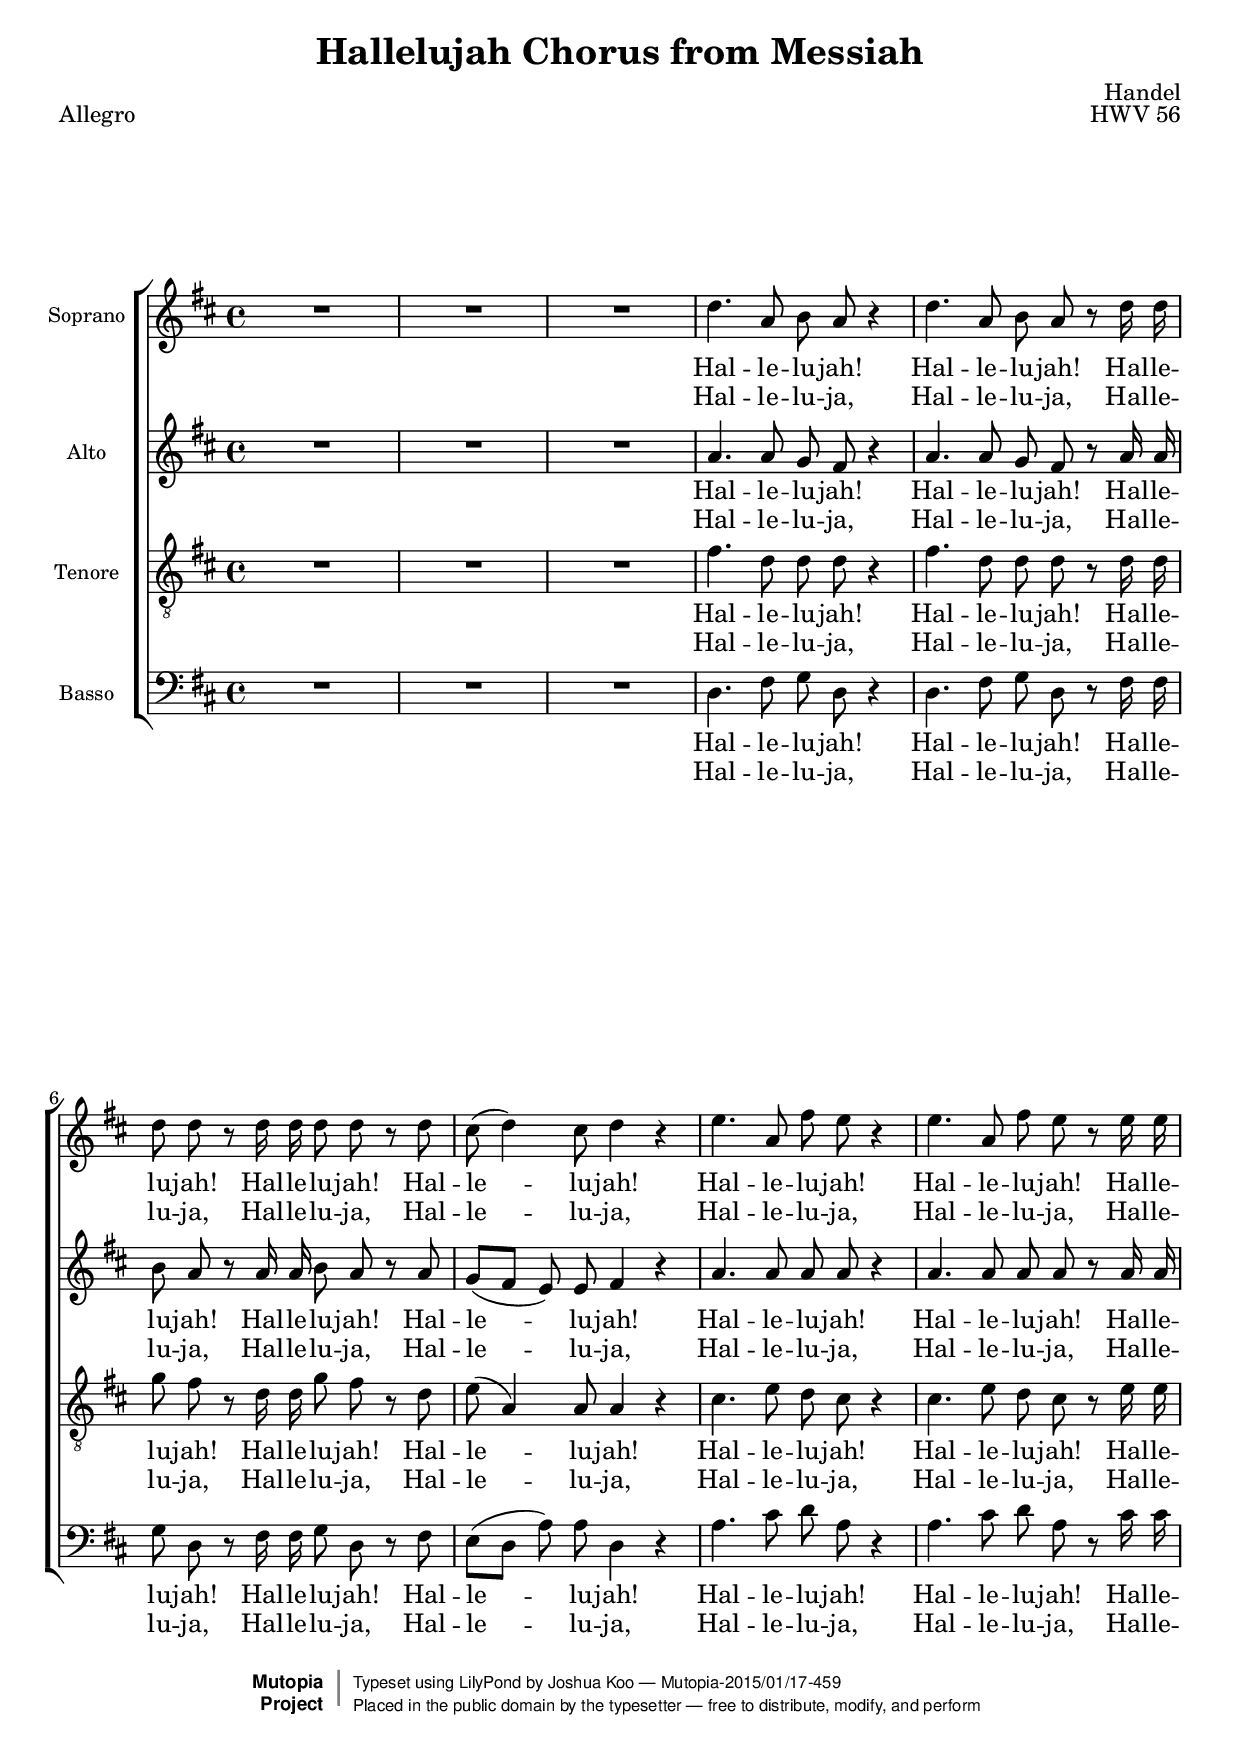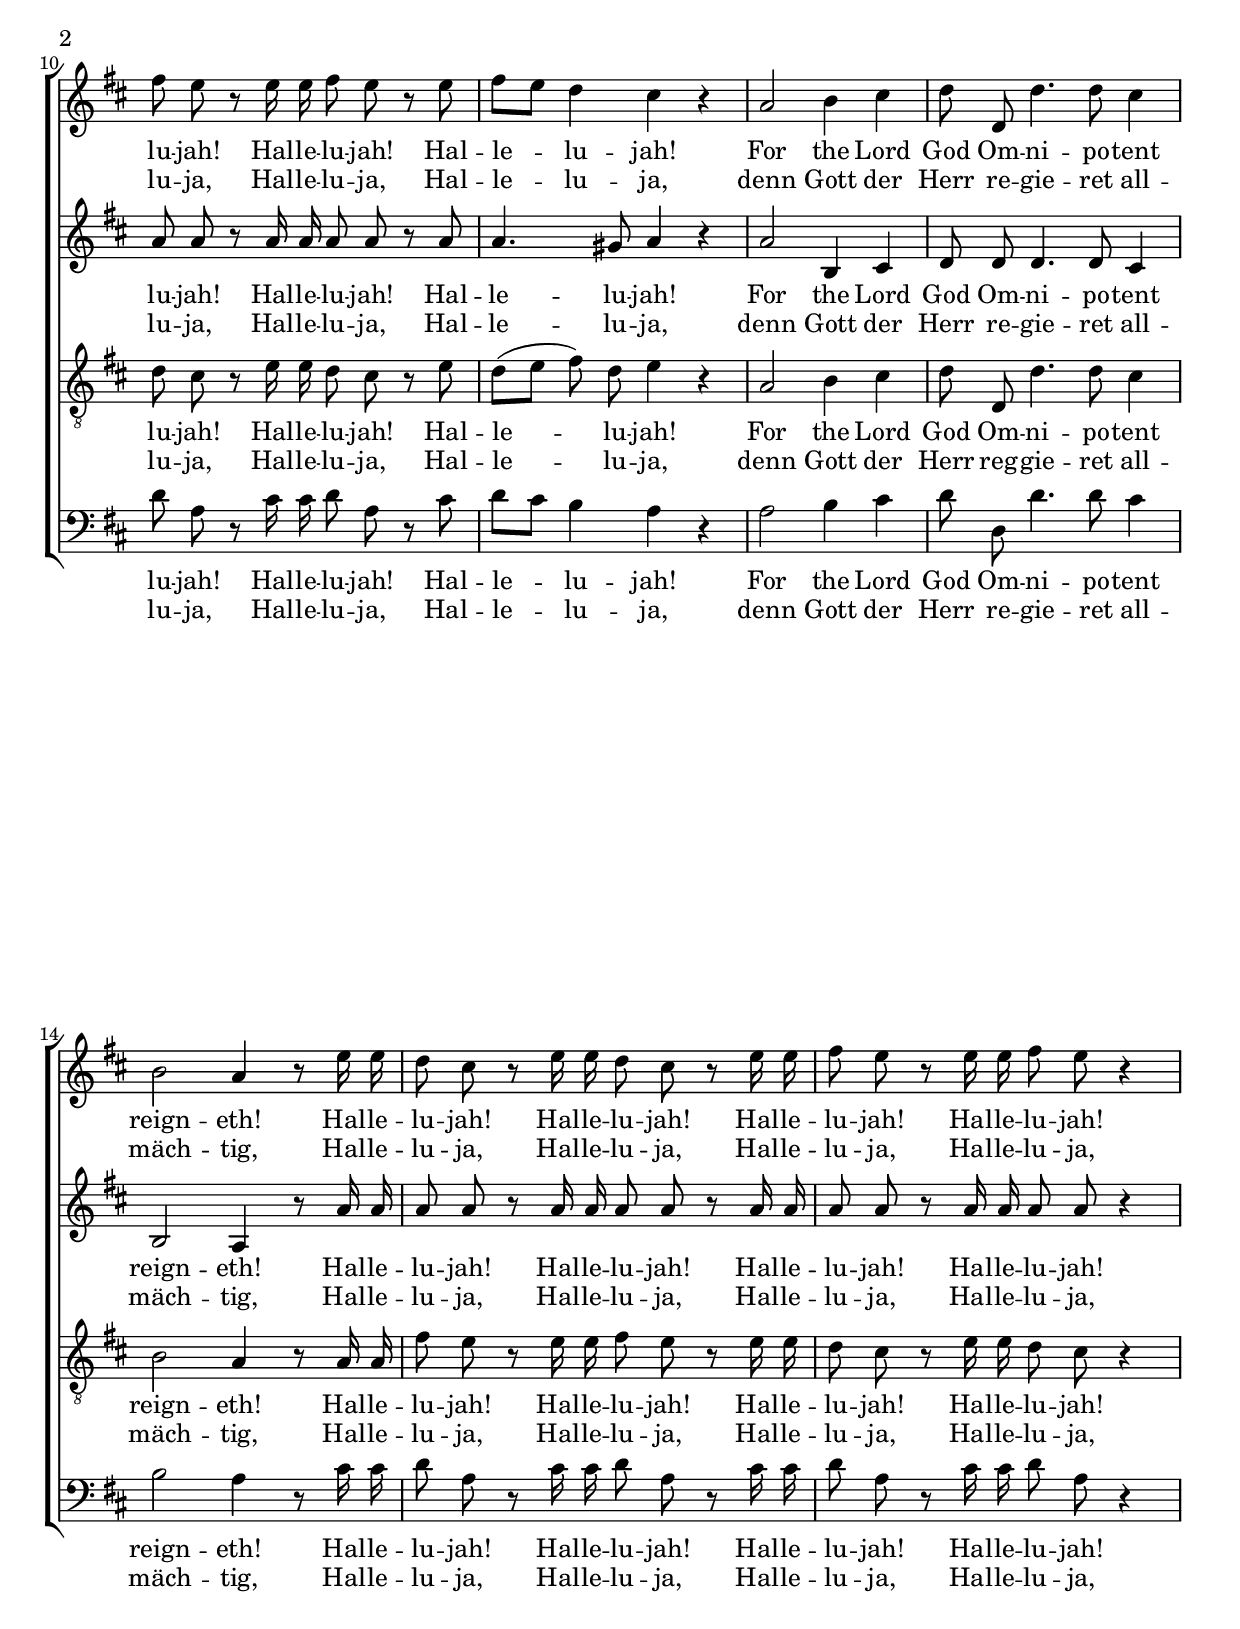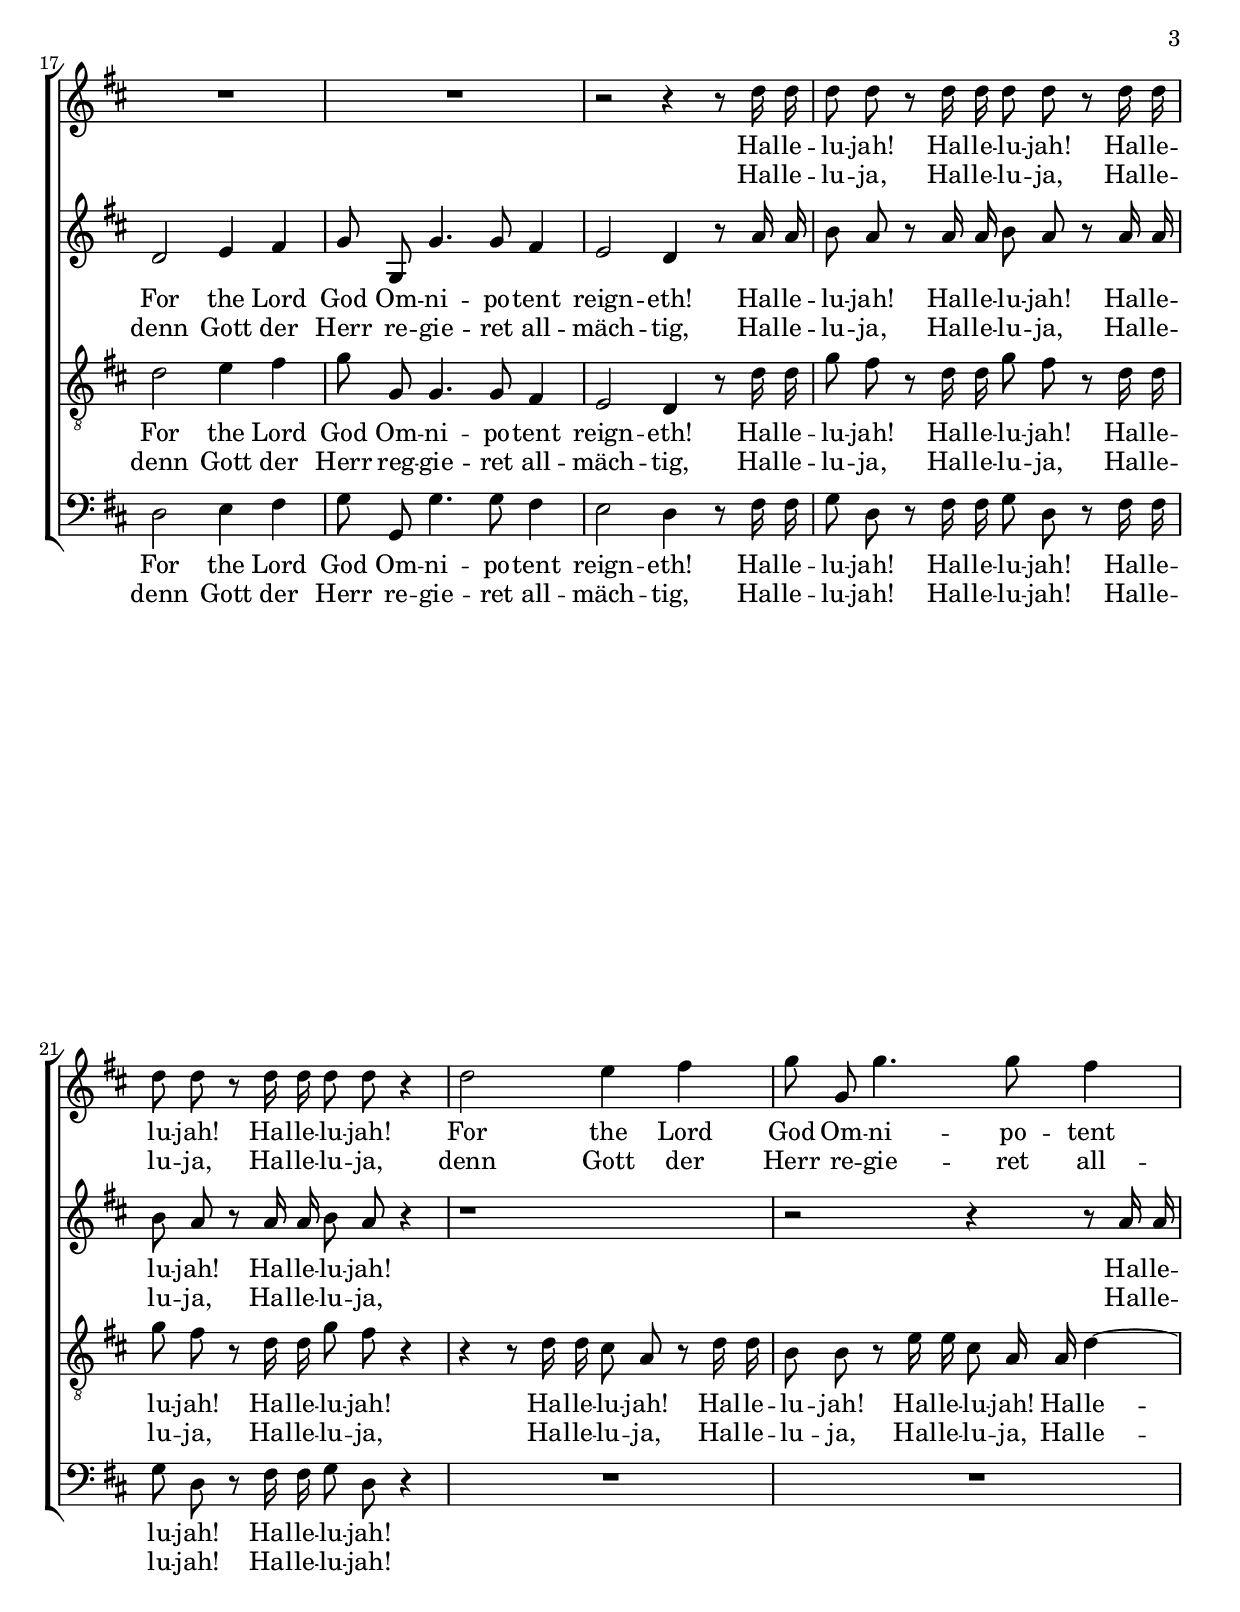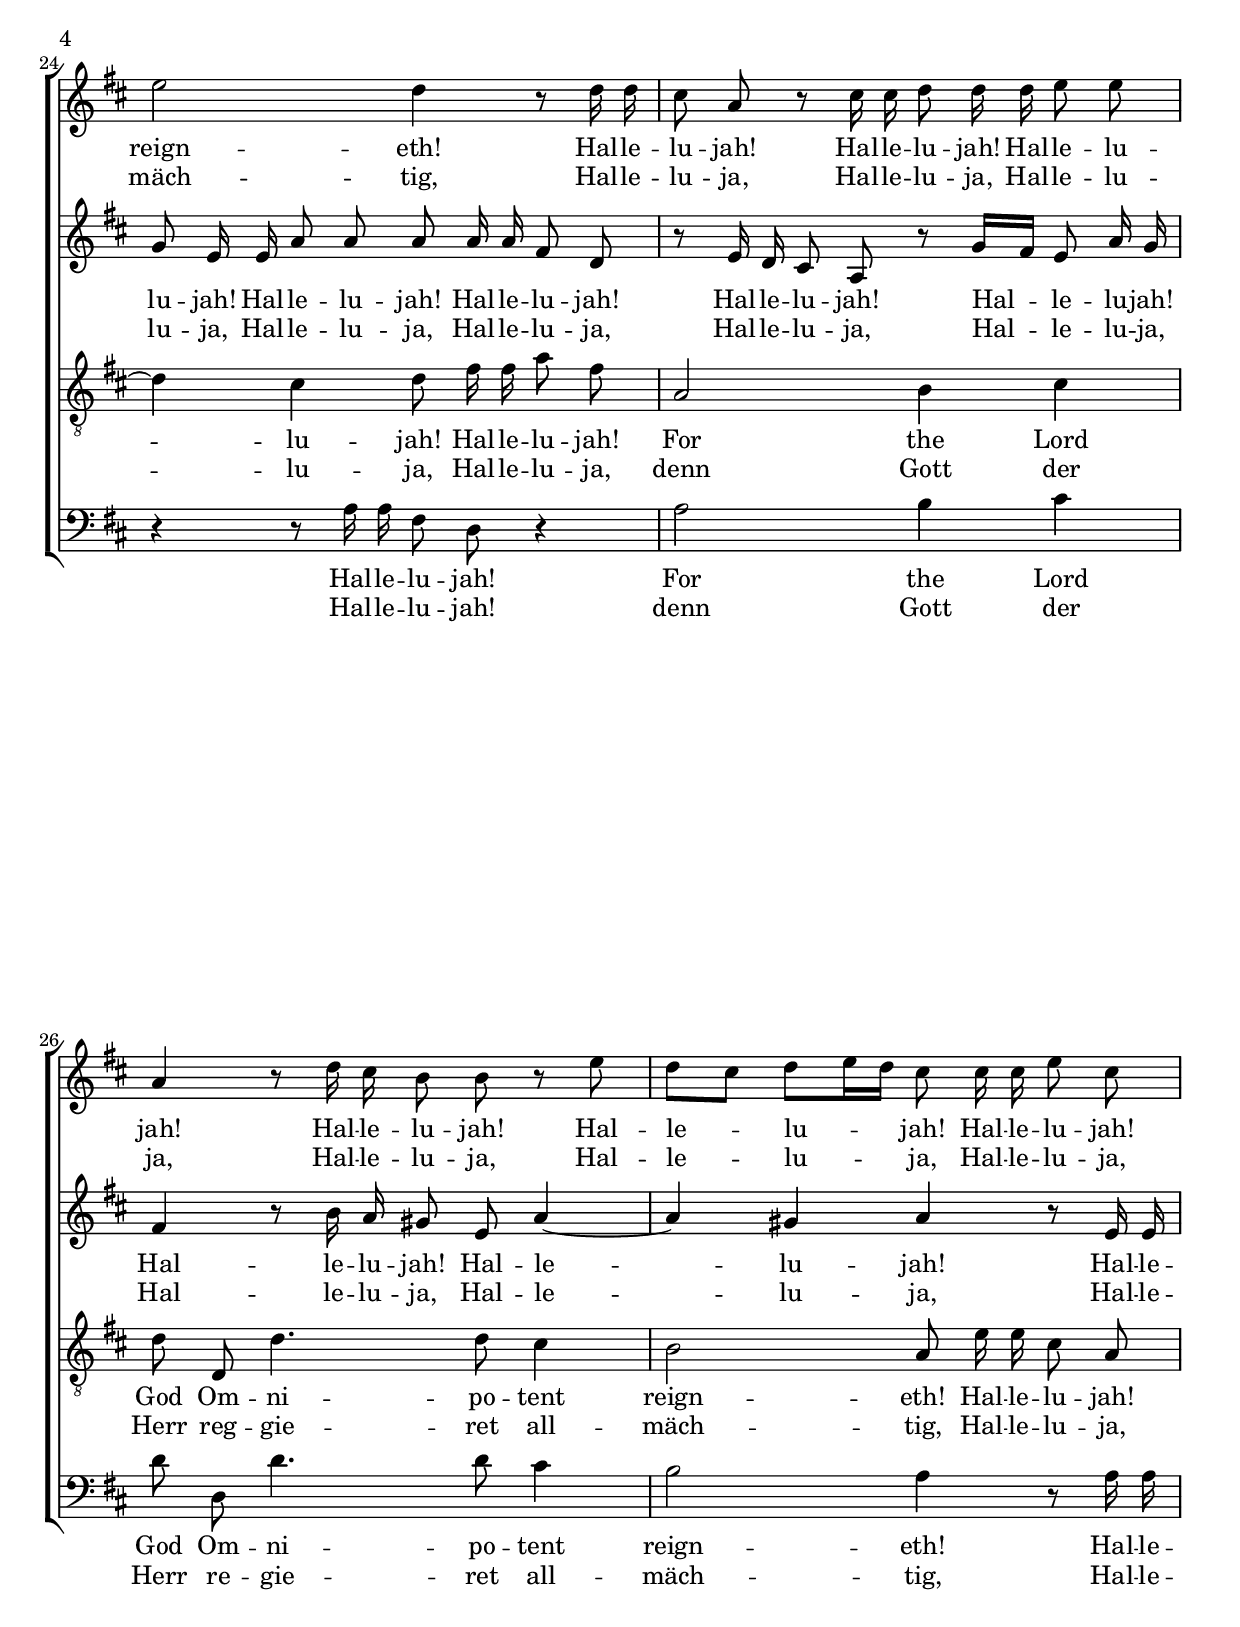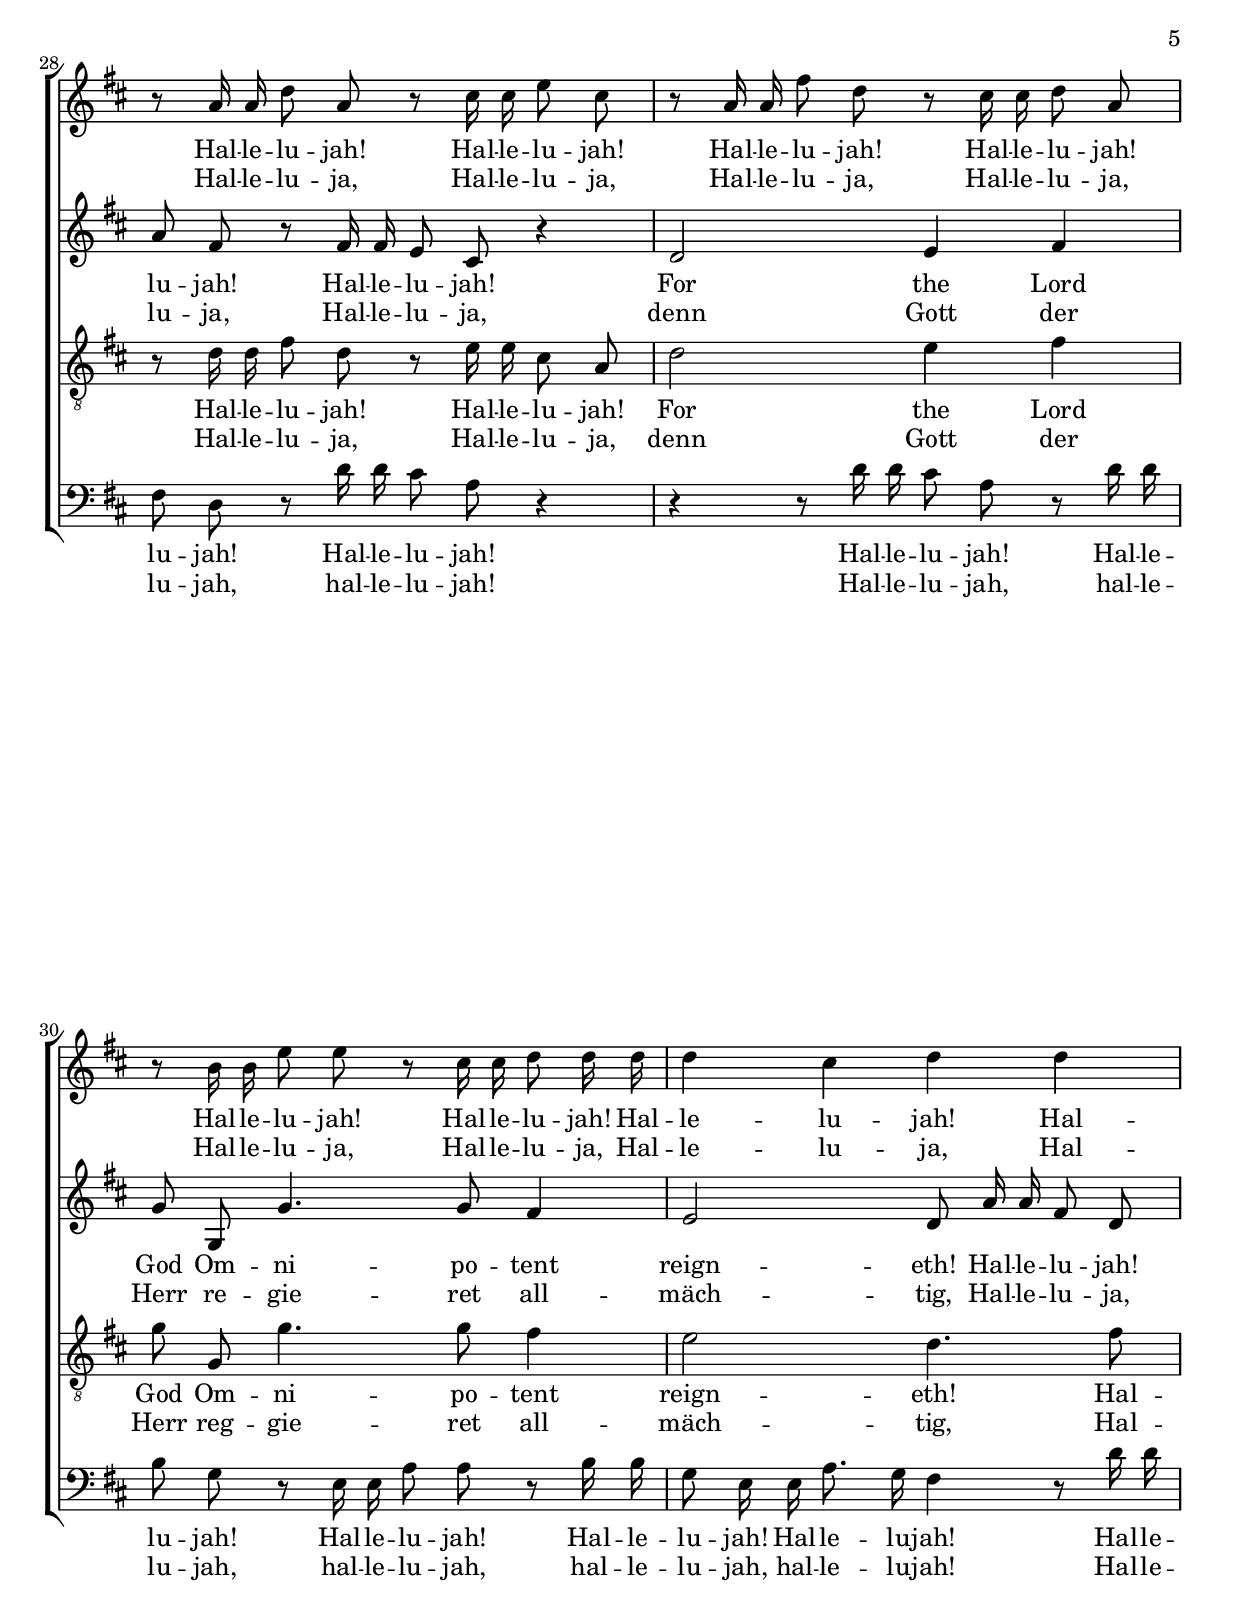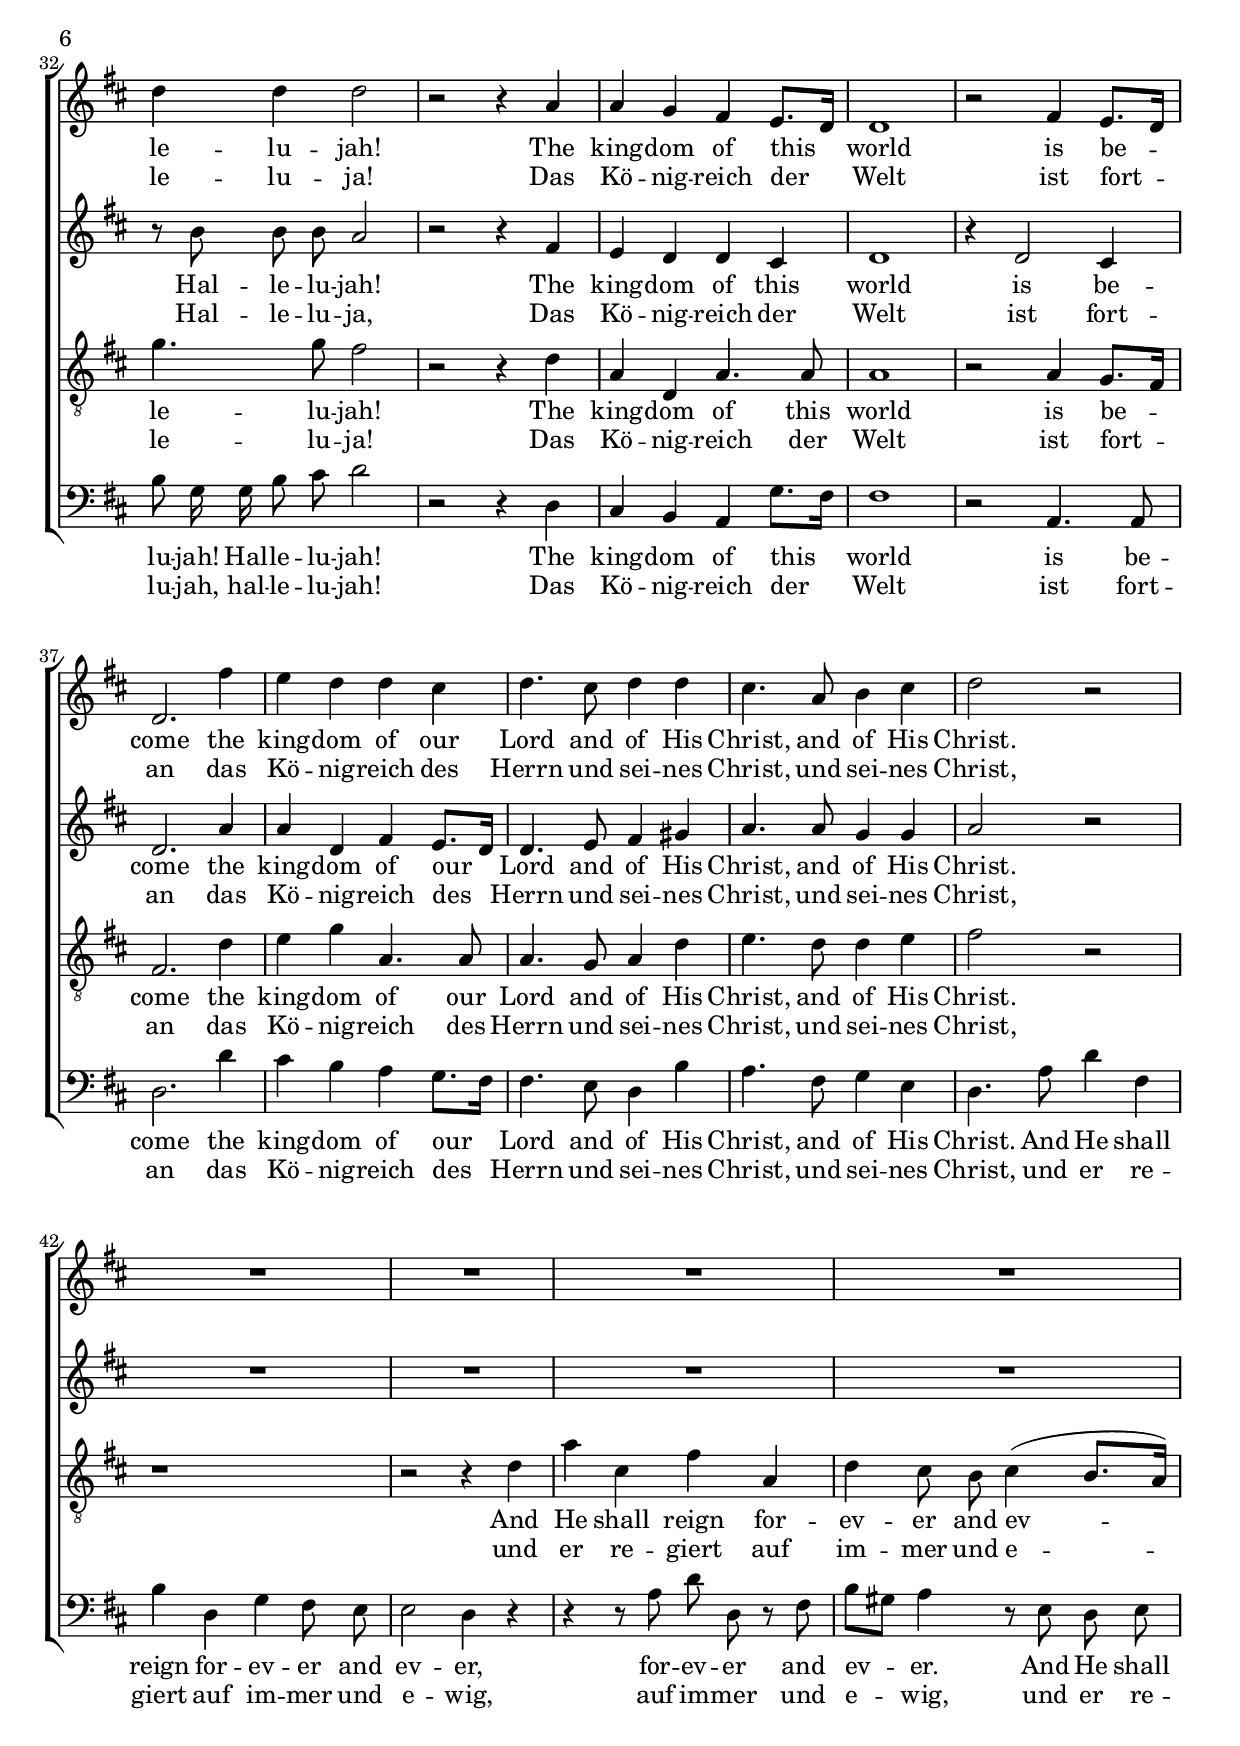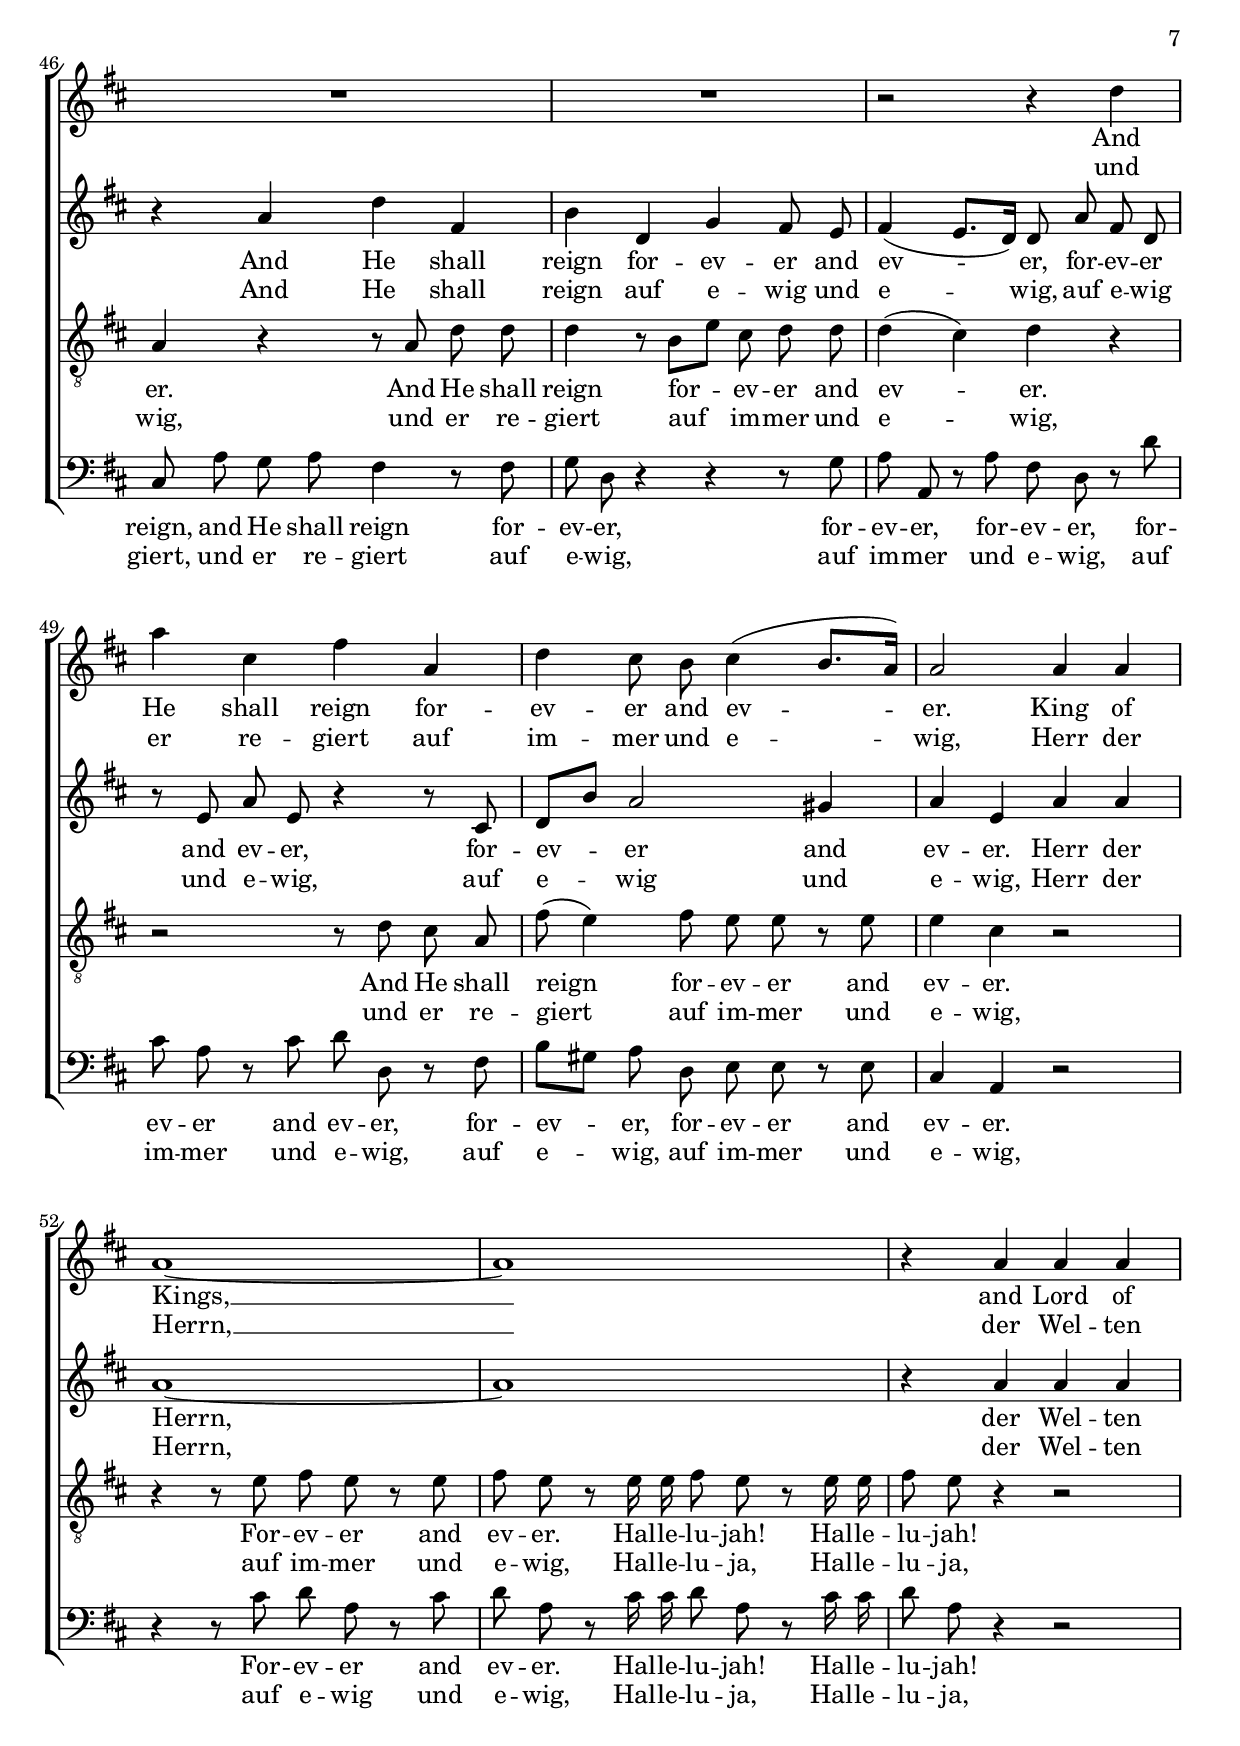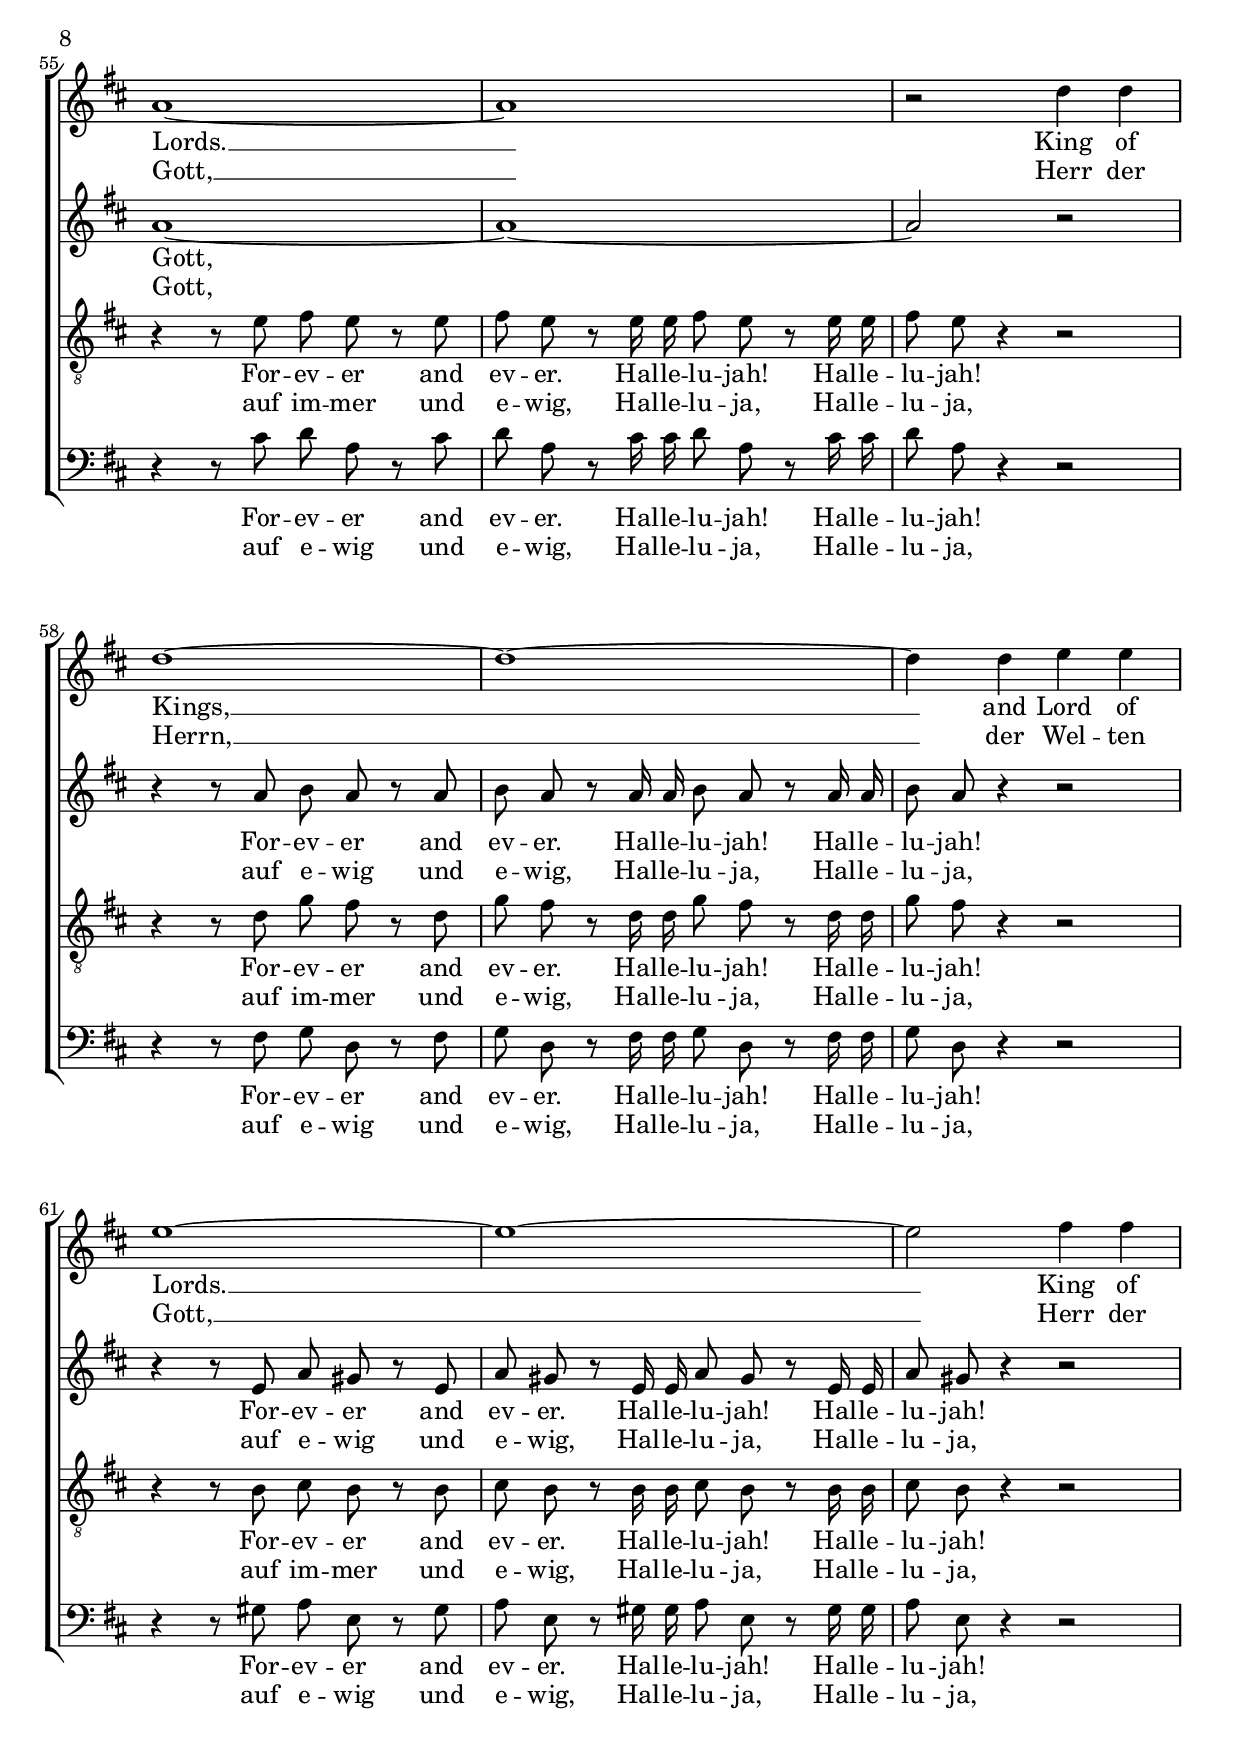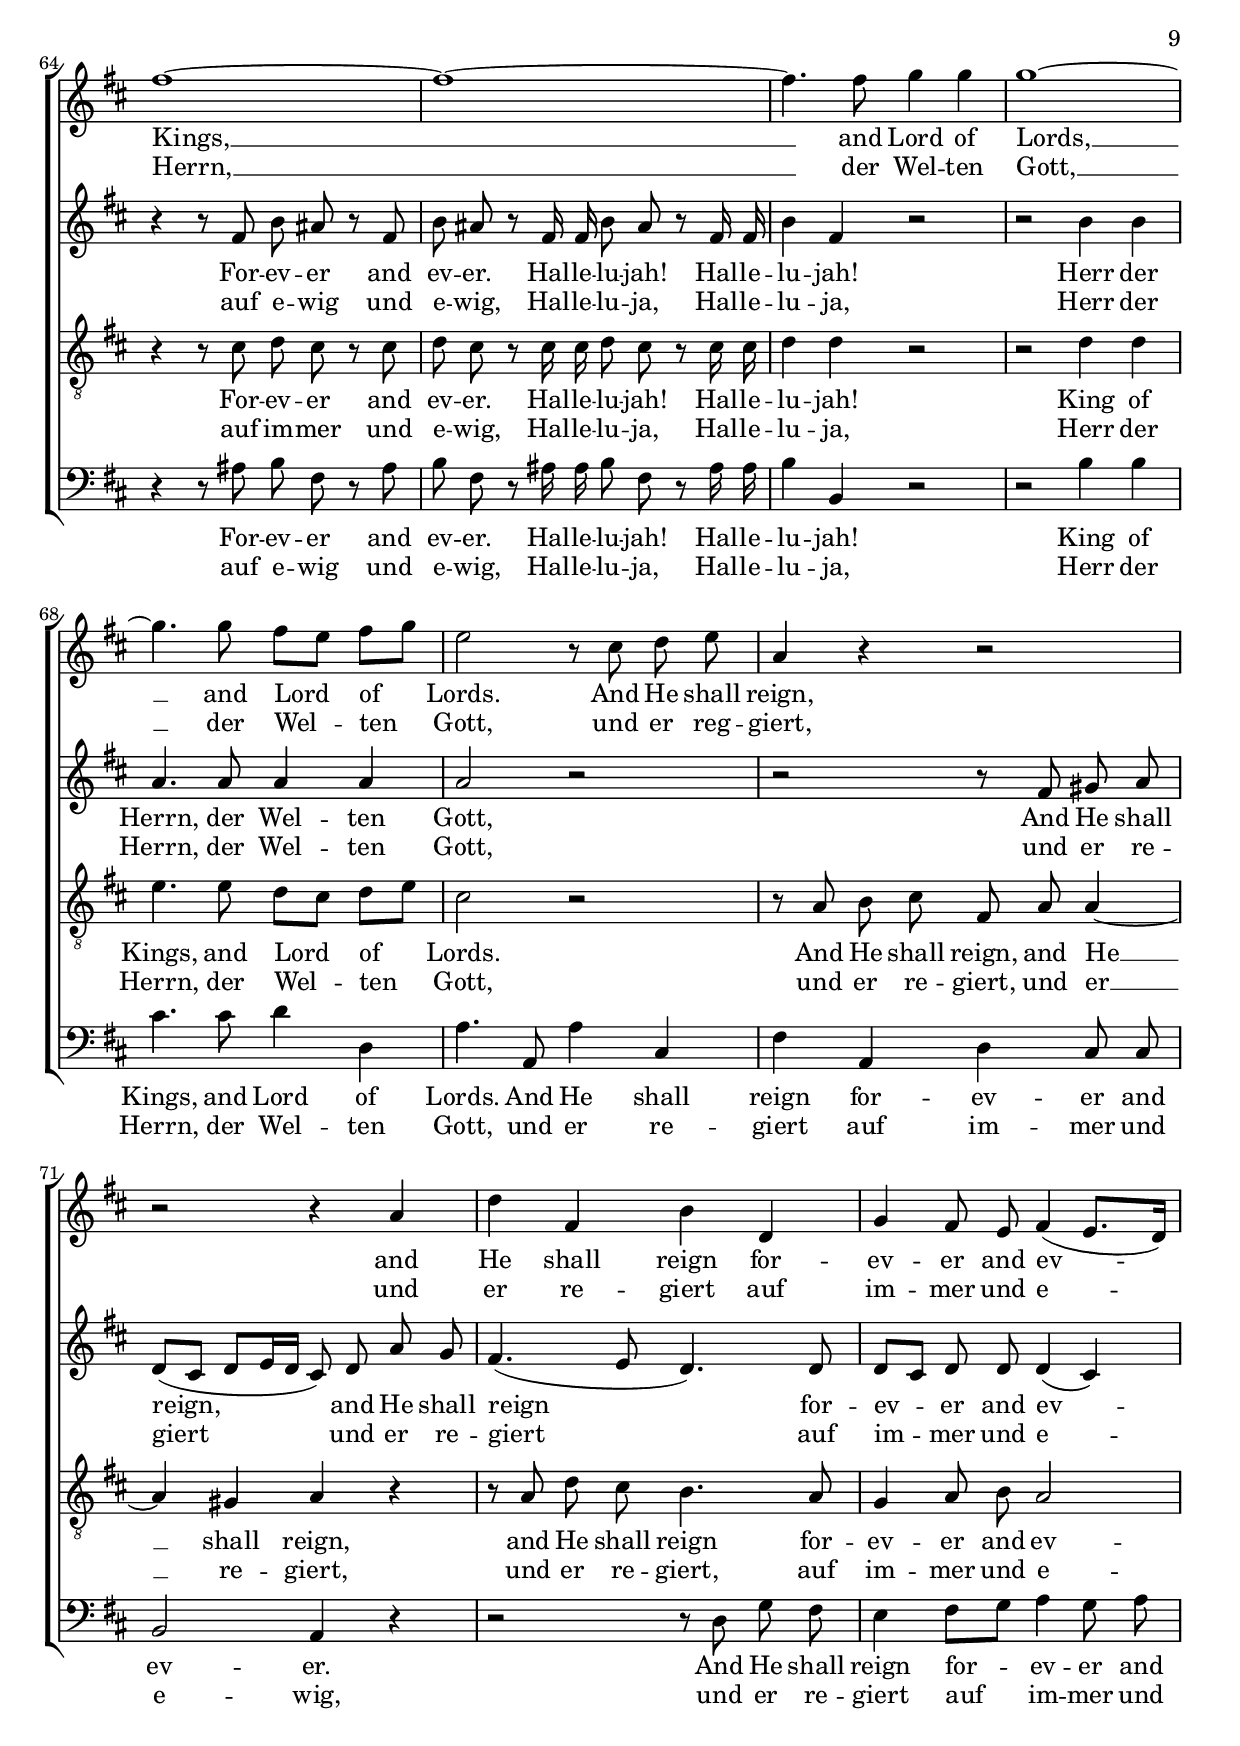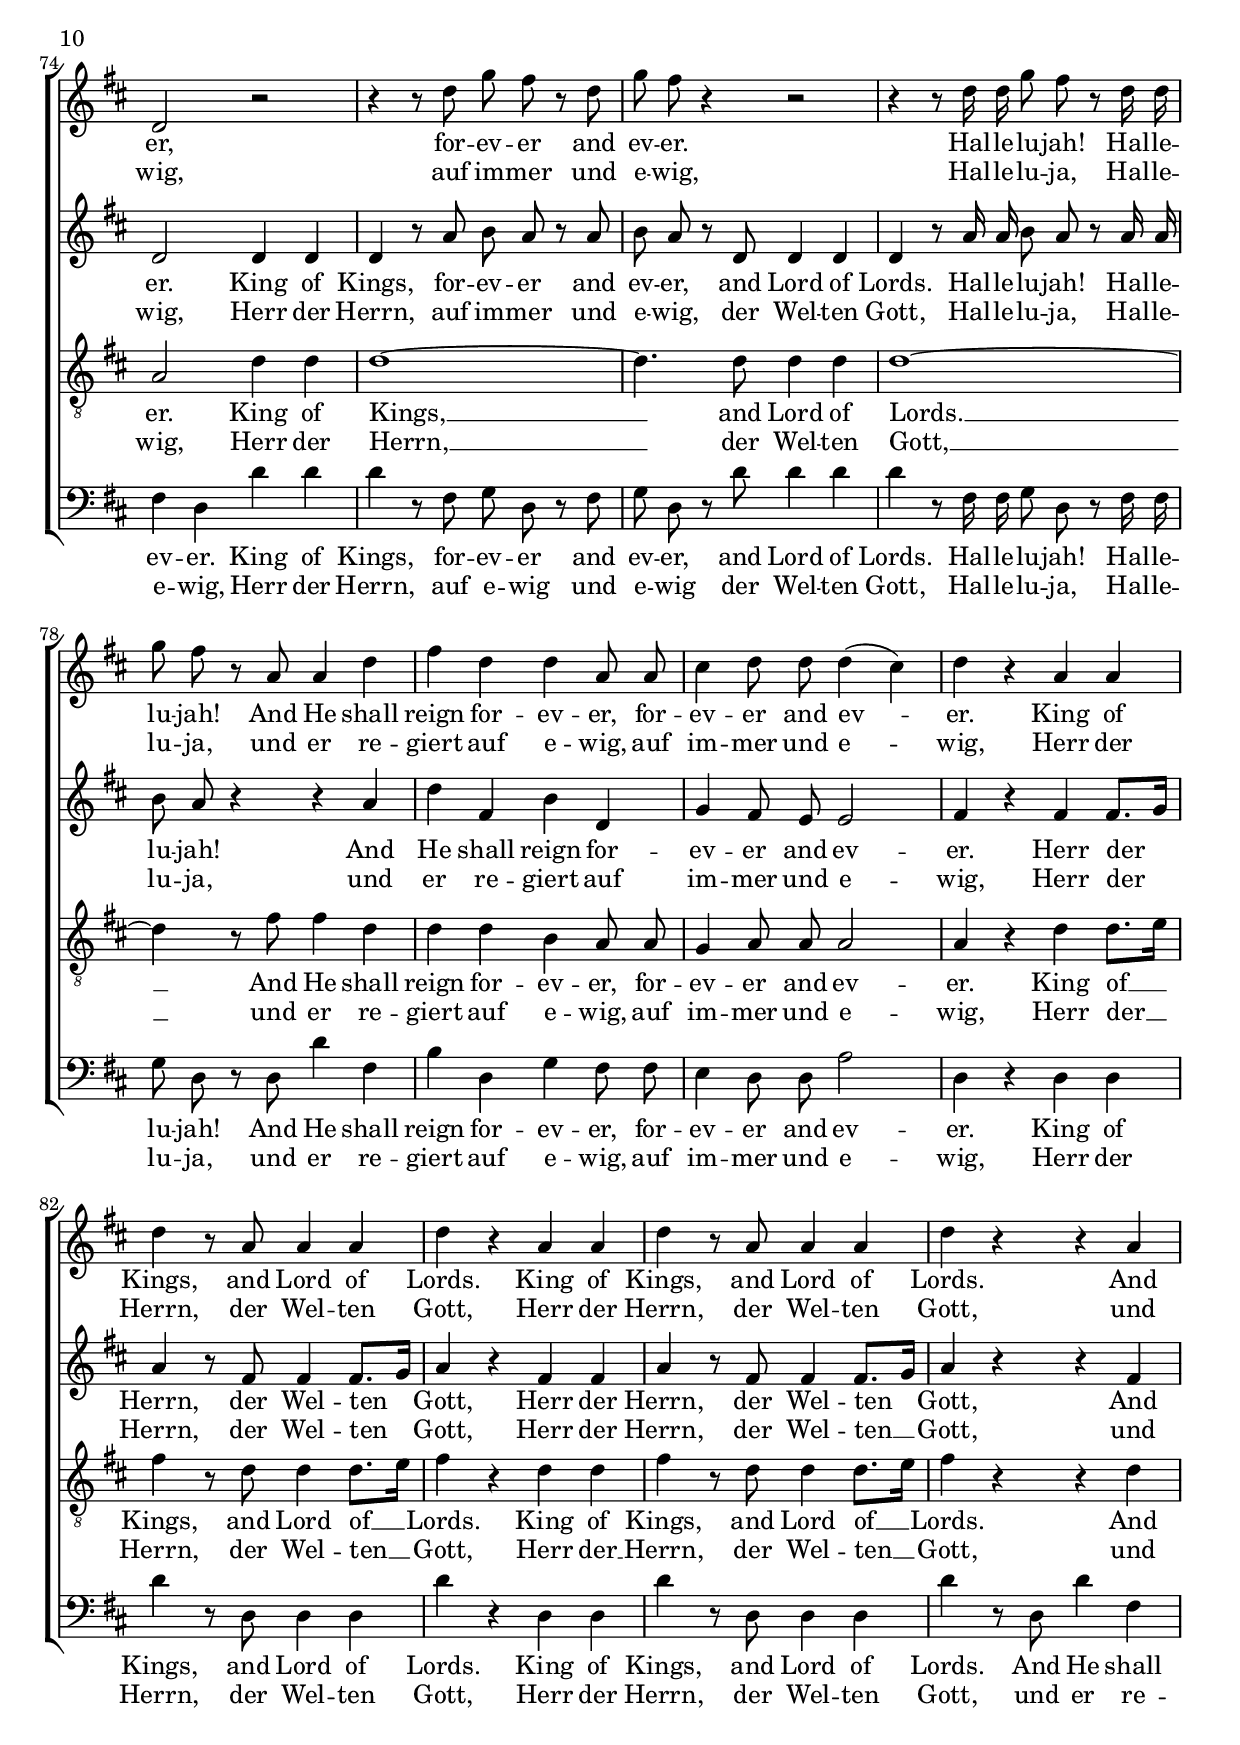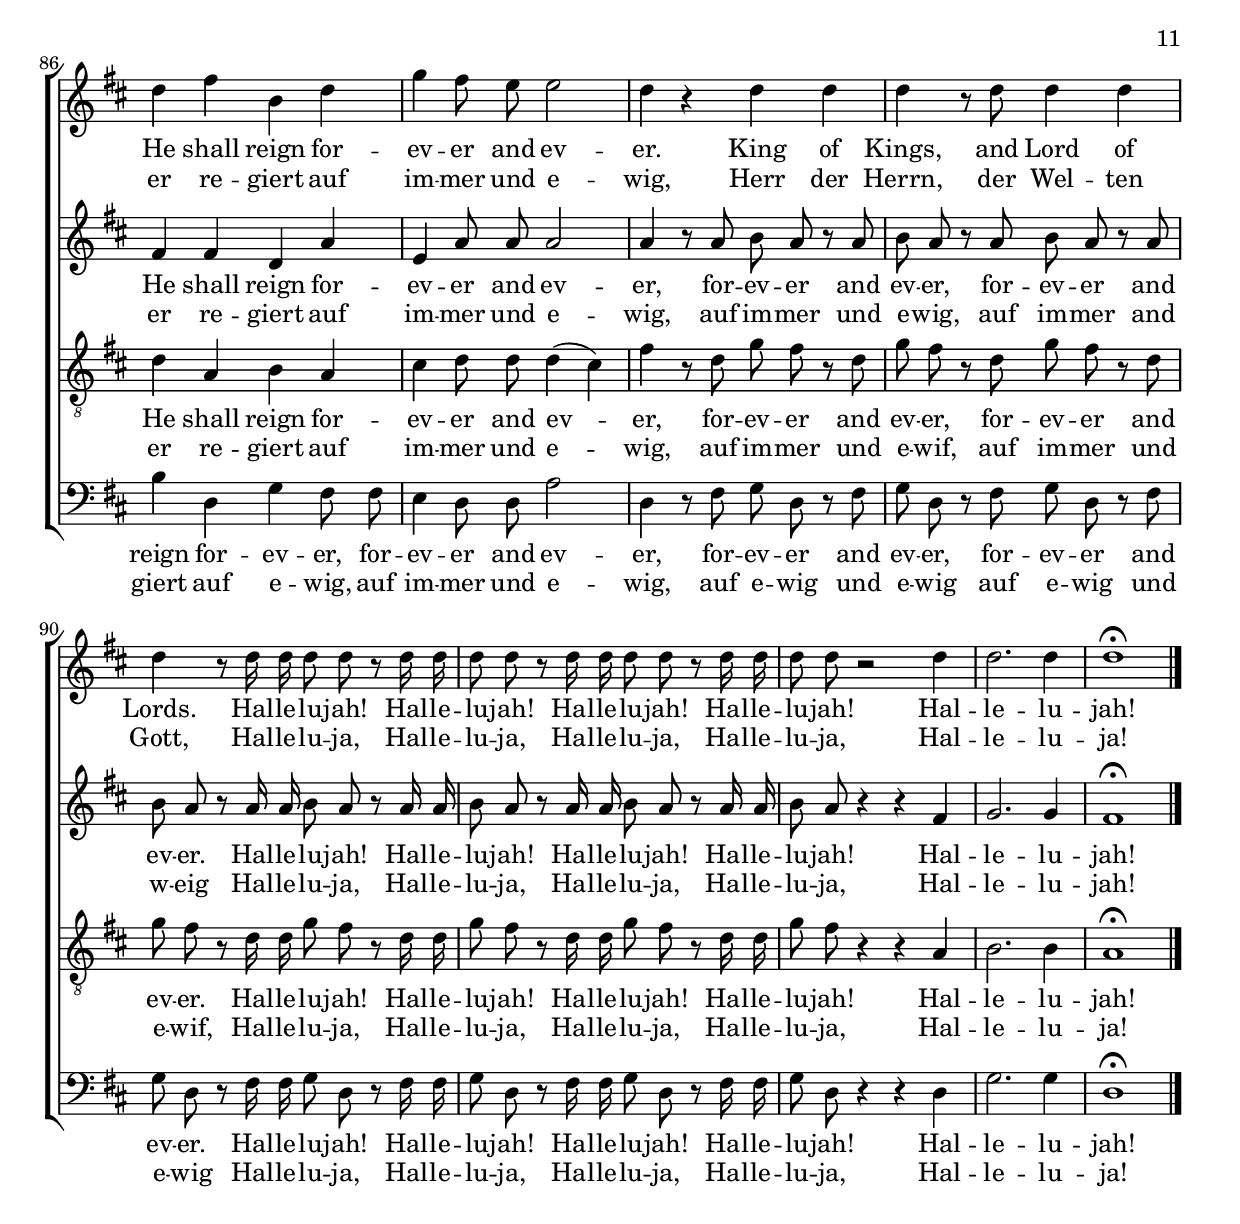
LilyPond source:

\version "2.19.15"
\version "2.19.15"

% Note - Character set converted to UTF-8 for source repository consistency
% For correct compilation with LilyPond 2.2 this change may need to be reverted

\include "header.ly"

SopNotes = \relative c {
  
  \autoBeamOff
  \key d \major
  \time 4/4 
  
  %-\fb
  R1 | 
  R1*2 | 
  d''4. a8 b a r4 |
  % 5
  d4. a8 b a r8 d16 d |
  % 6
  d8 d r8 d16 d d8 d r8 d |
  % 7
  cis( d4) cis8 d4 r |
  % 8
  e4. a,8 fis' e r4 |
  % 9
  e4. a,8 fis' e r8 e16 e |
  % 10
  fis8 e r8 e16 e fis8 e r8 e |
  % 11
  fis[ e] d4 cis4 r |
  % 12
  a2 b4 cis4 |
  % 13
  d8 d, d'4. d8 cis4 |
  % 14
  b2 a4 r8 e'16 e |
  % 15
  d8 cis r8 e16 e d8 cis r8 e16 e |
  % 16
  fis8 e r8 e16 e fis8 e r4 | R1 | R1 | r2 r4 r8 d16 d |
  % 20
  d8 d r8 d16 d d8 d r8 d16 d |
  % 21
  d8 d r8 d16 d d8 d r4 |
  % 22
  d2 e4 fis4 |
  % 23
  g8 g, g'4. g8 fis4 |
  % 24
  e2 d4 r8 d16 d |
  % 25
  cis8 a r8 cis16 cis d8 d16 d e8 e |
  % 26
  a,4 r8 d16 cis b8 b r8 e |
  % 27
  d[ cis] d[ e16 d] cis8 cis16 cis e8 cis |
  % 28
  r8 a16 a d8 a r8 cis16 cis e8 cis |
  % 29
  r8 a16 a fis'8 d r8 cis16 cis d8 a |
  % 30
  r8 b16 b e8 e r8 cis16 cis d8 d16 d |
  % 31
  d4 cis4 d4 d4 |
  % 32
  d4 d4 d2 | r r4 a4 |
  % 34
  a4 g4 fis4 e8.[ d16] |
  % 35
  d1 | r2 fis4 e8.[ d16] |
  % 37
  d2. fis'4 |
  % 38
  e4 d4 d4 cis4 |
  % 39
  d4. cis8 d4 d4 |
  % 40
  cis4. a8 b4 cis4 |
  % 41
  d2 r |
  R1 * 6 |
  r2 r4 d4 |
  % 49
  a'4 cis,4 fis4 a,4 |
  % 50
  d4 cis8 b cis4( b8.[ a16]) |
  % 51
  a2 a4 a4 |
  % 52
  a1 ~| a  |r4 a4 a4 a4 |
  % 55
  a1 ~ | a |r 2 d4 d4 |
  % 58
  d1 ~ |d1 ~ |d4 d4 e4 e4 |
  % 61
  e1 ~ | e~ | e2 fis4 fis4 |
  % 64
  fis1 ~ | fis ~| fis4. fis8 g4 g4 |
  % 67
  g1 ~|  g4. g8 fis[ e] fis[ g] |
  % 69
  e2 r8 cis8 d e |
  % 70
  a,4 r4 r2 | r2 r4 a4 |
  % 72
  d4 fis,4 b4 d,4 |
  % 73
  g4 fis8 e fis4( e8.[ d16]) |
  % 74
  d2 r2 | r4 r8 d'8 g fis r8 d |
  % 76
  g fis r4 r2 | r4 r8 d16 d g8 fis r8 d16 d |
  % 78
  g8 fis r8 a, a4 d4 |
  % 79
  fis4 d4 d4 a8 a |
  % 80
  cis4 d8 d d4( cis4) |
  % 81
  d4 r a4 a4 |
  % 82
  d4 r8 a8 a4 a4 |
  % 83
  d4 r a4 a4 |
  % 84
  d4 r8 a8 a4 a4 |
  % 85
  d4 r4 r a4 |
  % 86
  d4 fis4 b,4 d4 |
  % 87
  g4 fis8 e e2 |
  % 88
  d4 r d4 d4 |
  % 89
  d4 r8 d8 d4 d4 |
  % 90
  d4 r8 d16 d d8 d r8 d16 d |
  % 91
  d8 d r8 d16 d d8 d r8 d16 d |
  % 92
  d8 d r2 d4 |
  % 93
  d2. d4 |
  % 94
  d1-\fermata \bar "|." 
}

SopLyrics = \lyricmode { 
	Hal -- le -- lu -- jah! Hal -- le -- lu -- jah! Hal -- le -- lu -- jah! Hal -- le -- lu -- jah! Hal -- le -- lu -- jah!
	Hal -- le -- lu -- jah! Hal -- le -- lu -- jah! Hal -- le -- lu -- jah! Hal -- le -- lu -- jah! Hal -- le -- lu -- jah!
	For the Lord God Om -- ni -- po -- tent reign -- eth!
	Hal -- le -- lu -- jah! Hal -- le -- lu -- jah! Hal -- le -- lu -- jah! Hal -- le -- lu -- jah!
	Hal -- le -- lu -- jah! Hal -- le -- lu -- jah! Hal -- le -- lu -- jah! Hal -- le -- lu -- jah!
	For the Lord God Om -- ni -- po -- tent reign -- eth!
	Hal -- le -- lu -- jah! Hal -- le -- lu -- jah! Hal -- le -- lu -- jah! Hal -- le -- lu -- jah!
	Hal -- le -- lu -- jah! Hal -- le -- lu -- jah! Hal -- le -- lu -- jah! Hal -- le -- lu -- jah!
	Hal -- le -- lu -- jah! Hal -- le -- lu -- jah! Hal -- le -- lu -- jah! Hal -- le -- lu -- jah!
	Hal -- le -- lu -- jah! Hal -- le -- lu -- jah!
	The king -- dom of this world is be -- come
	the king -- dom of our Lord and of His Christ, and of His Christ.
	And He shall reign for -- ev -- er and ev -- er.
	King of Kings, __ and Lord of Lords. __
	King of Kings, __ and Lord of Lords. __
	King of Kings, __ and Lord of Lords, __ and Lord of Lords.
	And He shall reign,
	and He shall reign for -- ev -- er and ev -- er, for -- ev -- er and ev -- er.
	Hal -- le -- lu -- jah! Hal -- le -- lu -- jah!
	And He shall reign for -- ev -- er, for -- ev -- er and ev -- er.
	King of Kings, and Lord of Lords.
	King of Kings, and Lord of Lords.
	And He shall reign for -- ev -- er and ev -- er.
	King of Kings, and Lord of Lords.
	Hal -- le -- lu -- jah! Hal -- le -- lu -- jah! Hal -- le -- lu -- jah! Hal -- le -- lu -- jah! Hal -- le -- lu -- jah! Hal -- le -- lu -- jah!

}

SopGermanLyrics = \lyricmode { 
	Hal -- le -- lu -- ja,
	Hal -- le -- lu -- ja,
	Hal -- le -- lu -- ja,
	Hal -- le -- lu -- ja,
	Hal -- le -- lu -- ja,
	
	Hal -- le -- lu -- ja,
	Hal -- le -- lu -- ja,
	Hal -- le -- lu -- ja,
	Hal -- le -- lu -- ja,
	Hal -- le -- lu -- ja,
	
	denn Gott der Herr re -- gie -- ret all -- mäch -- tig,
	
	%15
	Hal -- le -- lu -- ja,
	Hal -- le -- lu -- ja,
	Hal -- le -- lu -- ja,
	Hal -- le -- lu -- ja,
	
	%20
	Hal -- le -- lu -- ja,
	Hal -- le -- lu -- ja,
	Hal -- le -- lu -- ja,
	Hal -- le -- lu -- ja,
	
	denn Gott der Herr re -- gie -- ret all -- mäch -- tig,

	
	%25
	Hal -- le -- lu -- ja, Hal -- le -- lu -- ja, Hal -- le -- lu -- ja,
	Hal -- le -- lu -- ja, Hal -- le -- lu -- ja, Hal -- le -- lu -- ja,
	Hal -- le -- lu -- ja, Hal -- le -- lu -- ja, Hal -- le -- lu -- ja, Hal -- le -- lu -- ja, Hal -- le -- lu -- ja,
	Hal -- le -- lu -- ja, Hal -- le -- lu -- ja, Hal -- le -- lu -- ja!
	
	%34
	Das Kö -- nig -- reich der Welt
	ist fort -- an 
	das Kö -- nig -- reich des Herrn 
	und sei -- nes Christ, 
	und sei -- nes Christ,
	
	%49
	und er re -- giert auf im -- mer und e -- wig, 
	
	Herr der Herrn, __
	der Wel -- ten Gott, __
	Herr der Herrn, __
	der Wel -- ten Gott, __
	Herr der Herrn, __
	der Wel -- ten Gott, __
	der Wel -- ten Gott,
	und er reg -- giert,
	
	%78
	und er re -- giert auf im -- mer und e -- wig,
	auf im -- mer und e -- wig,
	
	Hal -- le -- lu -- ja,
	Hal -- le -- lu -- ja,
	
	und er re -- giert
	auf e -- wig, auf im -- mer und e -- wig,
	
	
	%81
	Herr der Herrn,
	der Wel -- ten Gott,
	Herr der Herrn,
	der Wel -- ten Gott,
	
	%85
	und er re -- giert 
	auf im -- mer und e -- wig,
	
	Herr der Herrn,
	der Wel -- ten Gott,
	%90
	Hal -- le -- lu -- ja,
	Hal -- le -- lu -- ja,
	Hal -- le -- lu -- ja,
	Hal -- le -- lu -- ja,
	Hal -- le -- lu -- ja!

	%{
	Translate::
	Hal -- le -- lu -- jah! => Hal -- le -- lu -- ja,
	And Lord of Lords! => der Wel-ten Gott,
	King of Kings! => Herr der Herrn,
	For e -- ver and e -- ver! => auf im -- mer und e -- wig
	And He shall reign, => und er re -- giert
For the Lord God om -- ni -- po -- tent reign -- eth, => denn Gott der Herr re -- gie -- ret all -- mäch -- tig,
	The king -- dom of this -- earth, ==> Das Kö -- nig -- reich der Welt
	Is be -- come. ==> ist fort -- an das
	The king -- dom of our Lord,=> Kö -- nig -- reich des Herrn 
	And of His Christ, and of His Christ! => und seines Christ, und seines Christ
	%}
}

Soprano = <<
 
  \context Voice = Sop \SopNotes
  \new Lyrics  \lyricsto Sop  {  \SopLyrics }
  \new Lyrics  \lyricsto Sop  { \SopGermanLyrics } %\set stanza = "German" 
>>


\version "2.19.15"

% Note - Character set converted to UTF-8 for source repository consistency
% For correct compilation with LilyPond 2.2 this change may need to be reverted

\include "header.ly"


AltoNotes = \relative c'' {

  \autoBeamOff
  \key d \major
  
  \time 4/4 
  

  R1*3 |
  a4. a8 g fis r4 |
  % 5
  a4. a8 g fis r8 a16 a |
  % 6
  b8 a r8 a16 a b8 a r8 a |
  % 7
  g([ fis] e) e fis4 r |
  % 8
  a4. a8 a a r4 |
  % 9
  a4. a8 a a r8 a16 a |
  % 10
  a8 a r8 a16 a a8 a r8 a |
  % 11
  a4. gis8 a4 r |
  % 12
  a2 b,4 cis4 |
  % 13
  d8 d d4. d8 cis4 |
  % 14
  b2 a4 r8 a'16 a |
  % 15
  a8 a r8 a16 a a8 a r8 a16 a |
  % 16
  a8 a r8 a16 a a8 a r4 |
  % 17
  d,2 e4 fis4 |
  % 18
  g8 g, g'4. g8 fis4 |
  % 19
  e2 d4 r8 a'16 a |
  % 20
  b8 a r8 a16 a b8 a r8 a16 a |
  % 21
  b8 a r8 a16 a b8 a r4 |
  r1 |
  r2 r4 r8 a16 a |
  % 24
  g8 e16 e a8 a a a16 a fis8 d |
  % 25
  r8 e16 d cis8 a r8 g'16[ fis] e8 a16 g |
  % 26
  fis4 r8 b16 a gis8 e a4 ~|
  % 27
  a4 gis4 a4 r8 e16 e |
  % 28
  a8 fis r8 fis16 fis e8 cis r4 |
  % 29
  d2 e4 fis4 |
  % 30
  g8 g, g'4. g8 fis4 |
  % 31
  e2 d8 a'16 a fis8 d |
  % 32
  r8 b' b b a2 |
  r2 r4 fis4 |
  % 34
  e4 d4 d4 cis4 |
  % 35
  d1 |
  r4 d2 cis4 |
  % 37
  d2. a'4 |
  % 38
  a4 d,4 fis4 e8.[ d16] |
  % 39
  d4. e8 fis4 gis4 |
  % 40
  a4. a8 g4 g4 |
  % 41
  a2 r |
  R1*4 |
  r4 a4 d4 fis,4 |
  % 47
  b4 d,4 g4 fis8 e |
  % 48
  fis4( e8.[ d16]) d8 a' fis d |
  % 49
  r8 e a e r4 r8 cis8 |
  % 50
  d[ b'] a2 gis4 |
  % 51
  a4 e4 a4 a4 |
  % 52
  a1 ~ |a  |
  r4 a4 a4 a4 |
  % 55
  a1 ~ | a~ | a2 r |
  r4 r8 a8 b a r8 a |
  % 59
  b a r8 a16 a b8 a r8 a16 a |
  % 60
  b8 a r4 r2 | r4 r8 e8 a gis r8 e |
  % 62
  a gis r8 e16 e a8 gis r8 e16 e |
  % 63
  a8 gis r4 r2 | r4 r8 fis8 b ais r8 fis |
  % 65
  b ais r8 fis16 fis b8 ais r8 fis16 fis |
  % 66
  b4 fis4 r2 |
  r2 b4 b4 |
  % 68
  a4. a8 a4 a4 |
  % 69
  a2 r |
  r r8 fis8 gis a |
  % 71
  d,([ cis] d[ e16 d] cis8) d a' g |
  % 72
  fis4.( e8 d4.) d8 |
  % 73
  d[ cis] d d d4( cis4) |
  % 74
  d2 d4 d4 |
  % 75
  d4 r8 a' b a r8 a |
  % 76
  b a r8 d, d4 d4 |
  % 77
  d4 r8 a'16 a b8 a r8 a16 a |
  % 78
  b8 a r4 r a4 |
  % 79
  d4 fis,4 b4 d,4 |
  % 80
  g4 fis8 e e2 |
  % 81
  fis4 r fis4 fis8.[ g16] |
  % 82
  a4 r8 fis8 fis4 fis8.[ g16] |
  % 83
  a4 r fis4 fis4 |
  % 84
  a4 r8 fis8 fis4 fis8.[ g16] |
  % 85
  a4 r r  fis4 |
  % 86
  fis4 fis4 d4 a'4 |
  % 87
  e4 a8 a a2 |
  % 88
  a4 r8 a b a r8 a |
  % 89
  b a r8 a b a r8 a |
  % 90
  b a r8 a16 a b8 a r8 a16 a |
  % 91
  b8 a r8 a16 a b8 a r8 a16 a |
  % 92
  b8 a r4 r4  fis4 |
  % 93
  g2. g4 |
  % 94
  fis1-\fermata \bar "|."
}


AltoLyrics = \lyricmode {
	
Hal -- le -- lu -- jah! Hal -- le -- lu -- jah! Hal -- le -- lu -- jah! Hal -- le -- lu -- jah! Hal -- le -- lu -- jah!
Hal -- le -- lu -- jah! Hal -- le -- lu -- jah! Hal -- le -- lu -- jah! Hal -- le -- lu -- jah! Hal -- le -- lu -- jah!
For the Lord God Om -- ni -- po -- tent reign -- eth!
Hal -- le -- lu -- jah! Hal -- le -- lu -- jah! Hal -- le -- lu -- jah! Hal -- le -- lu -- jah!
For the Lord God Om -- ni -- po -- tent reign -- eth!
Hal -- le -- lu -- jah! Hal -- le -- lu -- jah! Hal -- le -- lu -- jah! Hal -- le -- lu -- jah!
Hal -- le -- lu -- jah! Hal -- le -- lu -- jah! Hal -- le -- lu -- jah! Hal -- le -- lu -- jah!
Hal -- le -- lu -- jah! Hal -- le -- lu -- jah! Hal -- le -- lu -- jah! Hal -- le -- lu -- jah!
Hal -- le -- lu -- jah!
For the Lord God Om -- ni -- po -- tent reign -- eth!
Hal -- le -- lu -- jah! Hal -- le -- lu -- jah!
The king -- dom of this world is be -- come
the king -- dom of our Lord and of His Christ, and of His Christ.
And He shall reign for -- ev -- er and ev -- er,
for -- ev -- er and ev -- er, for -- ev -- er and ev -- er.
Herr der Herrn, 	der Wel -- ten Gott,
For -- ev -- er and ev -- er. Hal -- le -- lu -- jah! Hal -- le -- lu -- jah!
For -- ev -- er and ev -- er. Hal -- le -- lu -- jah! Hal -- le -- lu -- jah!
For -- ev -- er and ev -- er. Hal -- le -- lu -- jah! Hal -- le -- lu -- jah!
Herr der Herrn, 	der Wel -- ten Gott,
And He shall reign,
and He shall reign for -- ev -- er and ev -- er.
King of Kings, for -- ev -- er and ev -- er, and Lord of Lords.
Hal -- le -- lu -- jah! Hal -- le -- lu -- jah!
And He shall reign for -- ev -- er and ev -- er.
Herr der Herrn, 	der Wel -- ten Gott,
Herr der Herrn, 	der Wel -- ten Gott,
And He shall reign for -- ev -- er and ev -- er, for -- ev -- er and ev -- er, for -- ev -- er and ev -- er.
Hal -- le -- lu -- jah! Hal -- le -- lu -- jah! Hal -- le -- lu -- jah! Hal -- le -- lu -- jah! Hal -- le -- lu -- jah! Hal -- le -- lu -- jah!
	
}


AltoGermanLyrics = \lyricmode {
	
Hal -- le -- lu -- ja, Hal -- le -- lu -- ja, Hal -- le -- lu -- ja, Hal -- le -- lu -- ja, Hal -- le -- lu -- ja,
Hal -- le -- lu -- ja, Hal -- le -- lu -- ja, Hal -- le -- lu -- ja, Hal -- le -- lu -- ja, Hal -- le -- lu -- ja,
denn Gott der Herr re -- gie -- ret all -- mäch -- tig,
Hal -- le -- lu -- ja, Hal -- le -- lu -- ja, Hal -- le -- lu -- ja, Hal -- le -- lu -- ja,
denn Gott der Herr re -- gie -- ret all -- mäch -- tig,
Hal -- le -- lu -- ja, Hal -- le -- lu -- ja, Hal -- le -- lu -- ja, Hal -- le -- lu -- ja,
Hal -- le -- lu -- ja, Hal -- le -- lu -- ja, Hal -- le -- lu -- ja, Hal -- le -- lu -- ja,
Hal -- le -- lu -- ja, Hal -- le -- lu -- ja, Hal -- le -- lu -- ja, Hal -- le -- lu -- ja,
Hal -- le -- lu -- ja,
denn Gott der Herr re -- gie -- ret all -- mäch -- tig,
Hal -- le -- lu -- ja, Hal -- le -- lu -- ja,
Das Kö -- nig -- reich der Welt ist fort -- an 
das Kö -- nig -- reich des Herrn und sei -- nes Christ, und sei -- nes Christ,
And He shall reign auf e -- wig und e -- wig,
auf e -- wig und e -- wig, auf e -- wig und e -- wig,
Herr der Herrn, der Wel -- ten Gott,
auf e -- wig und e -- wig, Hal -- le -- lu -- ja, Hal -- le -- lu -- ja,
auf e -- wig und e -- wig, Hal -- le -- lu -- ja, Hal -- le -- lu -- ja,
auf e -- wig und e -- wig, Hal -- le -- lu -- ja, Hal -- le -- lu -- ja,
Herr der Herrn, der Wel -- ten Gott,
und er re -- giert  
und er re -- giert auf im -- mer und e -- wig,
Herr der Herrn, auf im -- mer und e -- wig, der Wel -- ten Gott,
Hal -- le -- lu -- ja, Hal -- le -- lu -- ja,
und er re -- giert auf im -- mer und e -- wig,
Herr der Herrn, der Wel -- ten Gott,
Herr der Herrn, der Wel -- ten __ Gott,
und er re -- giert auf im -- mer und e -- wig, auf im -- mer und e -- wig, auf im -- mer and w -- eig
Hal -- le -- lu -- ja, Hal -- le -- lu -- ja, Hal -- le -- lu -- ja, Hal -- le -- lu -- ja, Hal -- le -- lu -- jah! Hal -- le -- lu -- jah!
	
}

Alto = <<
 
  \context Voice = Alto \AltoNotes
  \new Lyrics  \lyricsto Alto  {  \AltoLyrics } %\set stanza = "English"
  \new Lyrics  \lyricsto Alto  { \AltoGermanLyrics } %\set stanza = "German"  
>>


\version "2.19.15"

% Note - Character set converted to UTF-8 for source repository consistency
% For correct compilation with LilyPond 2.2 this change may need to be reverted

\include "header.ly"

TenorNotes = \relative c {

 \clef "violin_8"
  \autoBeamOff
  \key d \major
  
  \time 4/4 
  

  R1*3 |
  fis'4. d8 d d r4 |
  % 5
  fis4. d8 d d r8 d16 d |
  % 6
  g8 fis r8 d16 d g8 fis r8 d |
  % 7
  e( a,4) a8 a4 r |
  % 8
  cis4. e8 d cis r4 |
  % 9
  cis4. e8 d cis r8 e16 e |
  % 10
  d8 cis r8 e16 e d8 cis r8 e |
  % 11
  d([ e] fis) d e4 r |
  % 12
  a,2 b4 cis4 |
  % 13
  d8 d, d'4. d8 cis4 |
  % 14
  b2 a4 r8 a16 a |
  % 15
  fis'8 e r8 e16 e fis8 e r8 e16 e |
  % 16
  d8 cis r8 e16 e d8 cis r4 |
  % 17
  d2 e4 fis4 |
  % 18
  g8 g, g4. g8 fis4 |
  % 19
  e2 d4 r8 d'16 d |
  % 20
  g8 fis r8 d16 d g8 fis r8 d16 d |
  % 21
  g8 fis r8 d16 d g8 fis r4 |
  r4 r8 d16 d cis8 a r8 d16 d |
  % 23
  b8 b r8 e16 e cis8 a16 a d4~ |
  % 24
  d4 cis4 d8 fis16 fis a8 fis |
  % 25
  a,2 b4 cis4 |
  % 26
  d8 d, d'4. d8 cis4 |
  % 27
  b2 a8 e'16 e cis8 a |
  % 28
  r8 d16 d fis8 d r8 e16 e cis8 a |
  % 29
  d2 e4 fis4 |
  % 30
  g8 g, g'4. g8 fis4 |
  % 31
  e2 d4. fis8 |
  % 32
  g4. g8 fis2 |
  r2 r4 d |
  % 34
  a4 d,4 a'4. a8 |
  % 35
  a1 | r2 a4 g8.[ fis16] |
  % 37
  fis2. d'4 |
  % 38
  e4 g4 a,4. a8 |
  % 39
  a4. g8 a4 d4 |
  % 40
  e4. d8 d4 e4 |
  % 41
  fis2 r | 
  r1  |
  r2 r4 d |
  % 44
  a'4 cis,4 fis4 a,4 |
  % 45
  d4 cis8 b cis4( b8.[ a16]) |
  % 46
  a4 r4 r8 a8 d d |
  % 47
  d4 r8 b8[ e] cis d d |
  % 48
  d4( cis4) d4 r |
  r2 r8 d8 cis a |
  % 50
  fis'( e4) fis8 e e r8 e |
  % 51
  e4 cis4 r2 |
  r4 r8 e8 fis e r8 e |
  % 53
  fis e r8 e16 e fis8 e r8 e16 e |
  % 54
  fis8 e r4 r2 | r4 r8 e8 fis e r8 e |
  % 56
  fis e r8 e16 e fis8 e r8 e16 e |
  % 57
  fis8 e r4 r2 | r4 r8 d8 g fis r8 d |
  % 59
  g fis r8 d16 d g8 fis r8 d16 d |
  % 60
  g8 fis r4 r2 | r4 r8 b,8 cis b r8 b |
  % 62
  cis b r8 b16 b cis8 b r8 b16 b |
  % 63
  cis8 b r4 r2 | r4 r8 cis8 d cis r8 cis |
  % 65
  d cis r8 cis16 cis d8 cis r8 cis16 cis |
  % 66
  d4 d4 r2 |
  r d4 d4 |
  % 68
  e4. e8 d[ cis] d[ e] |
  % 69
  cis2 r2 |
  r8 a b cis fis, a a4~ |
  a gis4 a4 r4 |
  r8 a8 d cis b4. a8 |
  % 73
  g4 a8 b a2 |
  % 74
  a2 d4 d4 |
  % 75
  d1 ~ |
  d4. d8 d4 d4 |
  % 77
  d1 ~ |
  d4 r8 fis fis4 d4 |
  % 79
  d4 d4 b4 a8 a |
  % 80
  g4 a8 a a2 |
  % 81
  a4 r d4 d8.[ e16] |
  % 82
  fis4 r8 d8 d4 d8.[ e16] |
  % 83
  fis4 r d4 d4 |
  % 84
  fis4 r8 d8 d4 d8.[ e16] |
  % 85
  fis4 r  r d4 |
  % 86
  d4 a4 b4 a4 |
  % 87
  cis4 d8 d d4( cis4) |
  % 88
  fis4 r8 d g fis r8 d |
  % 89
  g fis r8 d g fis r8 d |
  % 90
  g fis r8 d16 d g8 fis r8 d16 d |
  % 91
  g8 fis r8 d16 d g8 fis r8 d16 d |
  % 92
  g8 fis r4 r a,4 |
  % 93
  b2. b4 |
  % 94
  a1-\fermata \bar "|."
}

TenorLyrics = \lyricmode {
	Hal -- le -- lu -- jah! Hal -- le -- lu -- jah! Hal -- le -- lu -- jah! Hal -- le -- lu -- jah! Hal -- le -- lu -- jah!
	Hal -- le -- lu -- jah! Hal -- le -- lu -- jah! Hal -- le -- lu -- jah! Hal -- le -- lu -- jah! Hal -- le -- lu -- jah!
	For the Lord God Om -- ni -- po -- tent reign -- eth!
	Hal -- le -- lu -- jah! Hal -- le -- lu -- jah! Hal -- le -- lu -- jah! Hal -- le -- lu -- jah!
	For the Lord God Om -- ni -- po -- tent reign -- eth!
	Hal -- le -- lu -- jah! Hal -- le -- lu -- jah! Hal -- le -- lu -- jah! Hal -- le -- lu -- jah!
	Hal -- le -- lu -- jah! Hal -- le -- lu -- jah! Hal -- le -- lu -- jah! Hal -- le -- lu -- jah!
	Hal -- le -- lu -- jah!
	For the Lord God Om -- ni -- po -- tent reign -- eth!
	Hal -- le -- lu -- jah! Hal -- le -- lu -- jah! Hal -- le -- lu -- jah!
	For the Lord God Om -- ni -- po -- tent reign -- eth!
	Hal -- le -- lu -- jah!
	The king -- dom of this world is be -- come
	the king -- dom of our Lord and of His Christ, and of His Christ.
	And He shall reign for -- ev -- er and ev -- er.
	And He shall reign for -- ev -- er and ev -- er.
	And He shall reign for -- ev -- er and ev -- er.
	For -- ev -- er and ev -- er. Hal -- le -- lu -- jah! Hal -- le -- lu -- jah!
	For -- ev -- er and ev -- er. Hal -- le -- lu -- jah! Hal -- le -- lu -- jah!
	For -- ev -- er and ev -- er. Hal -- le -- lu -- jah! Hal -- le -- lu -- jah!
	For -- ev -- er and ev -- er. Hal -- le -- lu -- jah! Hal -- le -- lu -- jah!
	For -- ev -- er and ev -- er. Hal -- le -- lu -- jah! Hal -- le -- lu -- jah!
	King of Kings, and Lord of Lords.
	And He shall reign,
	and He __ shall reign,
	and He shall reign for -- ev -- er and ev -- er.
	King of Kings, __ and Lord of Lords. __
	And He shall reign for -- ev -- er, for -- ev -- er and ev -- er.
	King of __ Kings, and Lord of __ Lords.
	King of Kings, and Lord of __ Lords.
	And He shall reign for -- ev -- er and ev -- er, for -- ev -- er and ev -- er, for -- ev -- er and ev -- er.
	Hal -- le -- lu -- jah! Hal -- le -- lu -- jah! Hal -- le -- lu -- jah! Hal -- le -- lu -- jah! Hal -- le -- lu -- jah! Hal -- le -- lu -- jah!

}

TenorGermanLyrics = \lyricmode {
	%4
	Hal -- le -- lu -- ja, Hal -- le -- lu -- ja, Hal -- le -- lu -- ja,  Hal -- le -- lu -- ja,  Hal -- le -- lu -- ja,  
	Hal -- le -- lu -- ja, Hal -- le -- lu -- ja, Hal -- le -- lu -- ja, Hal -- le -- lu -- ja,  Hal -- le -- lu -- ja,
	
	%12
	denn Gott der Herr reg -- gie -- ret all --  mäch -- tig,
	
	%14
	Hal -- le -- lu -- ja, Hal -- le -- lu -- ja,  Hal -- le -- lu -- ja, Hal -- le -- lu -- ja, 
	%17
	denn Gott der Herr reg -- gie -- ret all --  mäch -- tig,
	%20
	Hal -- le -- lu -- ja, Hal -- le -- lu -- ja,  Hal -- le -- lu -- ja, Hal -- le -- lu -- ja,  Hal -- le -- lu -- ja,
	
	%21
	Hal -- le -- lu -- ja, Hal -- le -- lu -- ja,  Hal -- le -- lu -- ja, Hal -- le -- lu -- ja,
	%25
	denn Gott der Herr reg -- gie -- ret all --  mäch -- tig,
	%27
	Hal -- le -- lu -- ja, Hal -- le -- lu -- ja,  Hal -- le -- lu -- ja,
	%30
	denn Gott der Herr reg -- gie -- ret all --  mäch -- tig,
	%32
	Hal -- le -- lu -- ja!
	
	%34
	Das Kö -- nig -- reich der Welt ist fort -- an das Kö -- nig -- reich des Herrn und sei -- nes Christ, und sei -- nes Christ,
	
	%43
	und er re -- giert auf im -- mer und e -- wig, und er re -- giert auf im -- mer und e -- wig,
	%49
	und er re -- giert auf im -- mer und e -- wig, auf im -- mer und e -- wig,
	Hal -- le -- lu -- ja, Hal -- le -- lu -- ja,  
	%60
	auf im -- mer und e -- wig, Hal -- le -- lu -- ja, Hal -- le -- lu -- ja,
	auf im -- mer und e -- wig, Hal -- le -- lu -- ja, Hal -- le -- lu -- ja,
	auf im -- mer und e -- wig, Hal -- le -- lu -- ja, Hal -- le -- lu -- ja,
	%64
	auf im -- mer und e -- wig, Hal -- le -- lu -- ja, Hal -- le -- lu -- ja,
	
	%67
	Herr der Herrn, der Wel -- ten Gott,
	%70
	und er re -- giert, und er __ re -- giert, und er re -- giert, auf im -- mer und e -- wig,
	
	%74
	Herr der Herrn, __ der Wel -- ten Gott, __
	%79
	und er re -- giert auf e -- wig, auf im -- mer und e -- wig,
	
	Herr der __ Herrn,  der Wel -- ten __ Gott,
	Herr der __ Herrn,  der Wel -- ten __ Gott,
	
	%85
	und er re -- giert auf im -- mer und e -- wig,
	auf im -- mer und e -- wif, auf im -- mer und e -- wif, 
	
	Hal -- le -- lu -- ja, Hal -- le -- lu -- ja, Hal -- le -- lu -- ja, Hal -- le -- lu -- ja,
	Hal -- le -- lu -- ja!
	
	
	
}
Tenor = <<
 
  \context Voice = Tenor \TenorNotes
  \new Lyrics  \lyricsto Tenor  {  \TenorLyrics } %\set stanza = "English"
  \new Lyrics  \lyricsto Tenor  { \TenorGermanLyrics } %\set stanza = "German"  
>>



\version "2.19.15"
% Note - Character set converted to UTF-8 for source repository consistency
% For correct compilation with LilyPond 2.2 this change may need to be reverted

\include "header.ly"


BassNotes = \relative c {

  \autoBeamOff
  \key d \major
  \time 4/4 
  \clef bass	
  
  R1*3 |
  d4. fis8 g d r4 |
  % 5
  d4. fis8 g d r8 fis16 fis |
  % 6
  g8 d r8 fis16 fis g8 d r8 fis |
  % 7
  e([ d] a') a d,4 r |
  % 8
  a'4. cis8 d a r4 |
  % 9
  a4. cis8 d a r8 cis16 cis |
  % 10
  d8 a r8 cis16 cis d8 a r8 cis |
  % 11
  d[ cis] b4 a4 r |
  % 12
  a2 b4 cis4 |
  % 13
  d8 d, d'4. d8 cis4 |
  % 14
  b2 a4 r8 cis16 cis |
  % 15
  d8 a r8 cis16 cis d8 a r8 cis16 cis |
  % 16
  d8 a r8 cis16 cis d8 a r4 |
  % 17
  d,2 e4 fis4 |
  % 18
  g8 g, g'4. g8 fis4 |
  % 19
  e2 d4 r8 fis16 fis |
  % 20
  g8 d r8 fis16 fis g8 d r8 fis16 fis |
  % 21
  g8 d r8 fis16 fis g8 d r4 |
  R1 * 2 | r4 r8 a'16 a fis8 d r4 |
  % 25
  a'2 b4 cis4 |
  % 26
  d8 d, d'4. d8 cis4 |
  % 27
  b2 a4 r8 a16 a |
  % 28
  fis8 d r8 d'16 d cis8 a r4 |
  r4 r8 d16 d cis8 a r8 d16 d |
  % 30
  b8 g r8 e16 e a8 a r8 b16 b |
  % 31
  g8 e16 e a8. g16 fis4 r8 d'16 d |
  % 32
  b8 g16 g b8 cis d2 |
  r2 r4 d,4 |
  % 34
  cis4 b4 a4 g'8.[ fis16] |
  % 35
  fis1 |
  r2 a,4. a8 |
  % 37
  d2. d'4 |
  % 38
  cis4 b4 a4 g8.[ fis16] |
  % 39
  fis4. e8 d4 b'4 |
  % 40
  a4. fis8 g4 e4 |
  % 41
  d4. a'8 d4 fis,4 |
  % 42
  b4 d,4 g4 fis8 e |
  % 43
  e2 d4 r |
  r4 r8 a'8 d d, r8 fis |
  % 45
  b[ gis] a4 r8 e8 d e |
  % 46
  cis a' g a fis4 r8 fis8 |
  % 47
  g d r4 r r8 g |
  % 48
  a a, r8 a' fis d r8 d' |
  % 49
  cis a r8 cis d d, r8 fis |
  % 50
  b[ gis] a d, e e r8 e |
  % 51
  cis4 a4 r2 | 
  r4 r8 cis'8 d a r8 cis |
  % 53
  d a r8 cis16 cis d8 a r8 cis16 cis |
  % 54
  d8 a r4 r2 | r4 r8 cis8 d a r8 cis |
  % 56
  d a r8 cis16 cis d8 a r8 cis16 cis |
  % 57
  d8 a r4 r2 | r4 r8 fis8 g d r8 fis |
  % 59
  g d r8 fis16 fis g8 d r8 fis16 fis |
  % 60
  g8 d r4 r2 | r4 r8 gis8 a e r8 gis |
  % 62
  a e r8 gis16 gis a8 e r8 gis16 gis |
  % 63
  a8 e r4 r2 | r4 r8 ais8 b fis r8 ais |
  % 65
  b fis r8 ais16 ais b8 fis r8 ais16 ais |
  % 66
  b4 b, r2 | 
  r2 b'4 b4 |
  % 68
  cis4. cis8 d4 d,4 |
  % 69
  a'4. a,8 a'4 cis,4 |
  % 70
  fis4 a,4 d4 cis8 cis |
  % 71
  b2 a4 r4 |
  r2 r8 d8 g fis |
  % 73
  e4 fis8[ g] a4 g8 a |
  % 74
  fis4 d4 d'4 d4 |
  % 75
  d4 r8 fis, g d r8 fis |
  % 76
  g d r8 d' d4 d4 |
  % 77
  d4 r8 fis,16 fis g8 d r8 fis16 fis |
  % 78
  g8 d r8 d d'4 fis,4 |
  % 79
  b4 d,4 g4 fis8 fis |
  % 80
  e4 d8 d a'2 |
  % 81
  d,4 r d4 d4 |
  % 82
  d'4 r8 d,8 d4 d4 |
  % 83
  d'4 r d,4 d4 |
  % 84
  d'4 r8 d,8 d4 d4 |
  % 85
  d'4 r8 d,8 d'4 fis,4 |
  % 86
  b4 d,4 g4 fis8 fis |
  % 87
  e4 d8 d a'2 |
  % 88
  d,4 r8 fis g d r8 fis |
  % 89
  g d r8 fis g d r8 fis |
  % 90
  g d r8 fis16 fis g8 d r8 fis16 fis |
  % 91
  g8 d r8 fis16 fis g8 d r8 fis16 fis |
  % 92
  g8 d r4 r d4 |
  % 93
  g2. g4 |
  % 94
  d1-\fermata \bar "|." 
}

BassLyrics = \lyricmode {
	Hal -- le -- lu -- jah! Hal -- le -- lu -- jah! Hal -- le -- lu -- jah! Hal -- le -- lu -- jah! Hal -- le -- lu -- jah!
	Hal -- le -- lu -- jah! Hal -- le -- lu -- jah! Hal -- le -- lu -- jah! Hal -- le -- lu -- jah! Hal -- le -- lu -- jah!
	For the Lord God Om -- ni -- po -- tent reign -- eth!
	Hal -- le -- lu -- jah! Hal -- le -- lu -- jah! Hal -- le -- lu -- jah! Hal -- le -- lu -- jah!
	For the Lord God Om -- ni -- po -- tent reign -- eth!
	Hal -- le -- lu -- jah! Hal -- le -- lu -- jah! Hal -- le -- lu -- jah! Hal -- le -- lu -- jah!
	Hal -- le -- lu -- jah!
	For the Lord God Om -- ni -- po -- tent reign -- eth!
	Hal -- le -- lu -- jah! Hal -- le -- lu -- jah! Hal -- le -- lu -- jah! Hal -- le -- lu -- jah!
	Hal -- le -- lu -- jah! Hal -- le -- lu -- jah! Hal -- le -- lu -- jah! Hal -- le -- lu -- jah!
	Hal -- le -- lu -- jah!
	The king -- dom of this world is be -- come
	the king -- dom of our Lord and of His Christ, and of His Christ.
	And He shall reign for -- ev -- er and ev -- er, for -- ev -- er and ev -- er.
	And He shall reign, and He shall reign for -- ev -- er, for -- ev -- er, for -- ev -- er,
	for -- ev -- er and ev -- er,
	for -- ev -- er, for -- ev -- er and ev -- er.
	For -- ev -- er and ev -- er. Hal -- le -- lu -- jah! Hal -- le -- lu -- jah!
	For -- ev -- er and ev -- er. Hal -- le -- lu -- jah! Hal -- le -- lu -- jah!
	For -- ev -- er and ev -- er. Hal -- le -- lu -- jah! Hal -- le -- lu -- jah!
	For -- ev -- er and ev -- er. Hal -- le -- lu -- jah! Hal -- le -- lu -- jah!
	For -- ev -- er and ev -- er. Hal -- le -- lu -- jah! Hal -- le -- lu -- jah!
	King of Kings, and Lord of Lords.
	And He shall reign for -- ev -- er and ev -- er.
	And He shall reign for -- ev -- er and ev -- er.
	King of Kings, for -- ev -- er and ev -- er, and Lord of Lords.
	Hal -- le -- lu -- jah! Hal -- le -- lu -- jah!
	And He shall reign for -- ev -- er, for -- ev -- er and ev -- er.
	King of Kings, and Lord of Lords.
	King of Kings, and Lord of Lords.
	And He shall reign for -- ev -- er, for -- ev -- er and ev -- er,
	for -- ev -- er and ev -- er, for -- ev -- er and ev -- er.
	Hal -- le -- lu -- jah! Hal -- le -- lu -- jah! Hal -- le -- lu -- jah! 
	Hal -- le -- lu -- jah! Hal -- le -- lu -- jah! Hal -- le -- lu -- jah!

}

BassGermanLyrics = \lyricmode {
	Hal -- le -- lu -- ja,
	Hal -- le -- lu -- ja,
	Hal -- le -- lu -- ja,
	Hal -- le -- lu -- ja,
	Hal -- le -- lu -- ja,

	Hal -- le -- lu -- ja,
	Hal -- le -- lu -- ja,
	Hal -- le -- lu -- ja,
	Hal -- le -- lu -- ja,
	Hal -- le -- lu -- ja,
	
	
	denn Gott der Herr re -- gie -- ret all -- mäch -- tig,
	
	Hal -- le -- lu -- ja,
	Hal -- le -- lu -- ja,
	Hal -- le -- lu -- ja,
	Hal -- le -- lu -- ja,
	
	
	denn Gott der Herr re -- gie -- ret all -- mäch -- tig,
	
	Hal -- le -- lu -- jah!
	Hal -- le -- lu -- jah!
	Hal -- le -- lu -- jah!
	Hal -- le -- lu -- jah!
	Hal -- le -- lu -- jah!
	
	%25
	denn Gott der Herr re -- gie -- ret all -- mäch -- tig,
	Hal -- le -- lu -- jah, hal -- le -- lu -- jah!
	Hal -- le -- lu -- jah, hal -- le -- lu -- jah, hal -- le -- lu -- jah, hal -- le -- lu -- jah, hal -- le -- lu -- jah!
	Hal -- le -- lu -- jah, hal -- le -- lu -- jah!
	
	%33
	Das Kö -- nig -- reich der Welt
	ist fort -- an
	das Kö -- nig -- reich des Herrn
	und sei -- nes Christ,
	und sei -- nes Christ,
	und er re -- giert auf im -- mer und e -- wig,
	
	
	auf im -- mer und e -- wig,
	%45
	und er re -- giert, und er re -- giert 
	auf e -- wig, auf im -- mer und e -- wig,
	auf im -- mer und e -- wig,
	auf e -- wig, auf im -- mer und e -- wig,
	
	auf e -- wig
	und e -- wig,
	Hal -- le -- lu -- ja,
	Hal -- le -- lu -- ja,
	
	%58
	auf e -- wig
	und e -- wig,
	Hal -- le -- lu -- ja,
	Hal -- le -- lu -- ja,
	
	%61
	auf e -- wig
	und e -- wig,
	Hal -- le -- lu -- ja,
	Hal -- le -- lu -- ja,
	
	%64
	auf e -- wig
	und e -- wig,
	Hal -- le -- lu -- ja,
	Hal -- le -- lu -- ja,
	
	auf e -- wig
	und e -- wig,
	Hal -- le -- lu -- ja,
	Hal -- le -- lu -- ja,
	
	Herr der Herrn,
	der Wel -- ten Gott,
	
	und er re -- giert 
	auf im -- mer und e -- wig,
	

	und er re -- giert 
	auf im -- mer und e -- wig,
	
	Herr der Herrn,
	auf e -- wig
	und e -- wig
	
	der Wel -- ten Gott,
	Hal -- le -- lu -- ja,
	Hal -- le -- lu -- ja,
	
	und er re -- giert auf e -- wig, auf im -- mer und e -- wig,
	
	Herr der Herrn,
	der Wel -- ten Gott,
	Herr der Herrn,
	der Wel -- ten Gott,
	
	und er re -- giert 
	auf e -- wig, 
	auf im -- mer und e -- wig,
	
	auf e -- wig
	und e -- wig
	auf e -- wig
	und e -- wig
	Hal -- le -- lu -- ja,
	Hal -- le -- lu -- ja,
	Hal -- le -- lu -- ja,
	Hal -- le -- lu -- ja,
	Hal -- le -- lu -- ja!
	Hal -- le -- lu -- ja!
}

Bass = <<
 
  \context Voice = Bass \BassNotes
  \new Lyrics  \lyricsto Bass  {  \BassLyrics } %\set stanza = "English"
  \new Lyrics  \lyricsto Bass  { \BassGermanLyrics } %\set stanza = "German"  
>>


\include "header.ly"


\score {
	%{
    \simultaneous
    {    } %}
	    \new ChoirStaff <<
	    	%\set Staff.instrumentName = \markup \smaller "Coro" 

		\new Staff <<
		    \Soprano
		    \set Staff.midiInstrument = #"flute"
		    \set Staff.instrumentName = \markup \smaller "Soprano" 
		>>

		\new Staff <<
		    \Alto
		    \set Staff.midiInstrument = #"oboe"
		    \set Staff.instrumentName = \markup \smaller "Alto" 
		>>
		
		\new Staff <<
		    \Tenor
		    \set Staff.midiInstrument = #"clarinet"
		    \set Staff.instrumentName = \markup \smaller "Tenore" 
		>>		
	    	
		\new Staff <<
		    \Bass
		    \set Staff.midiInstrument = #"bassoon"
		    \set Staff.instrumentName = \markup \smaller "Basso" 
		>>
		
	    >>

	
  \midi {
    \tempo 4 = 120
    }


	\layout {}
	\header {}
}


